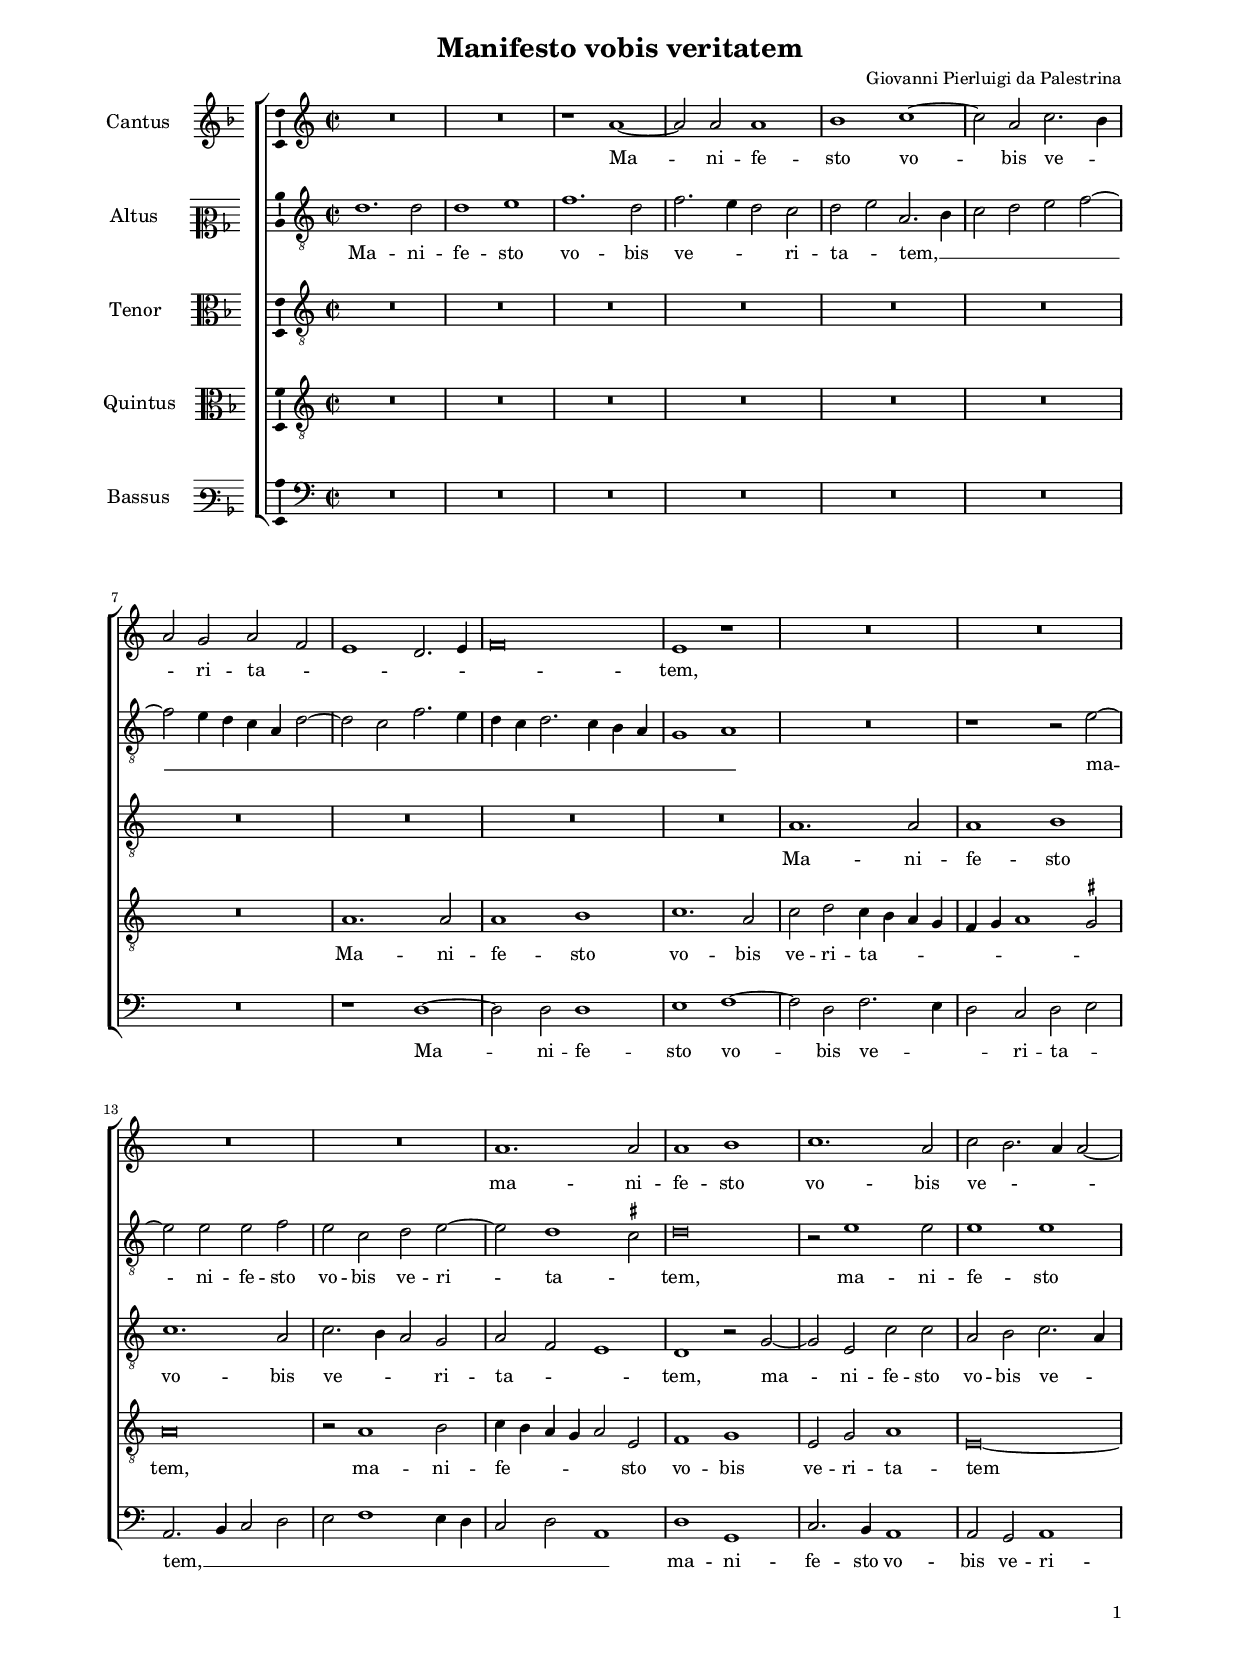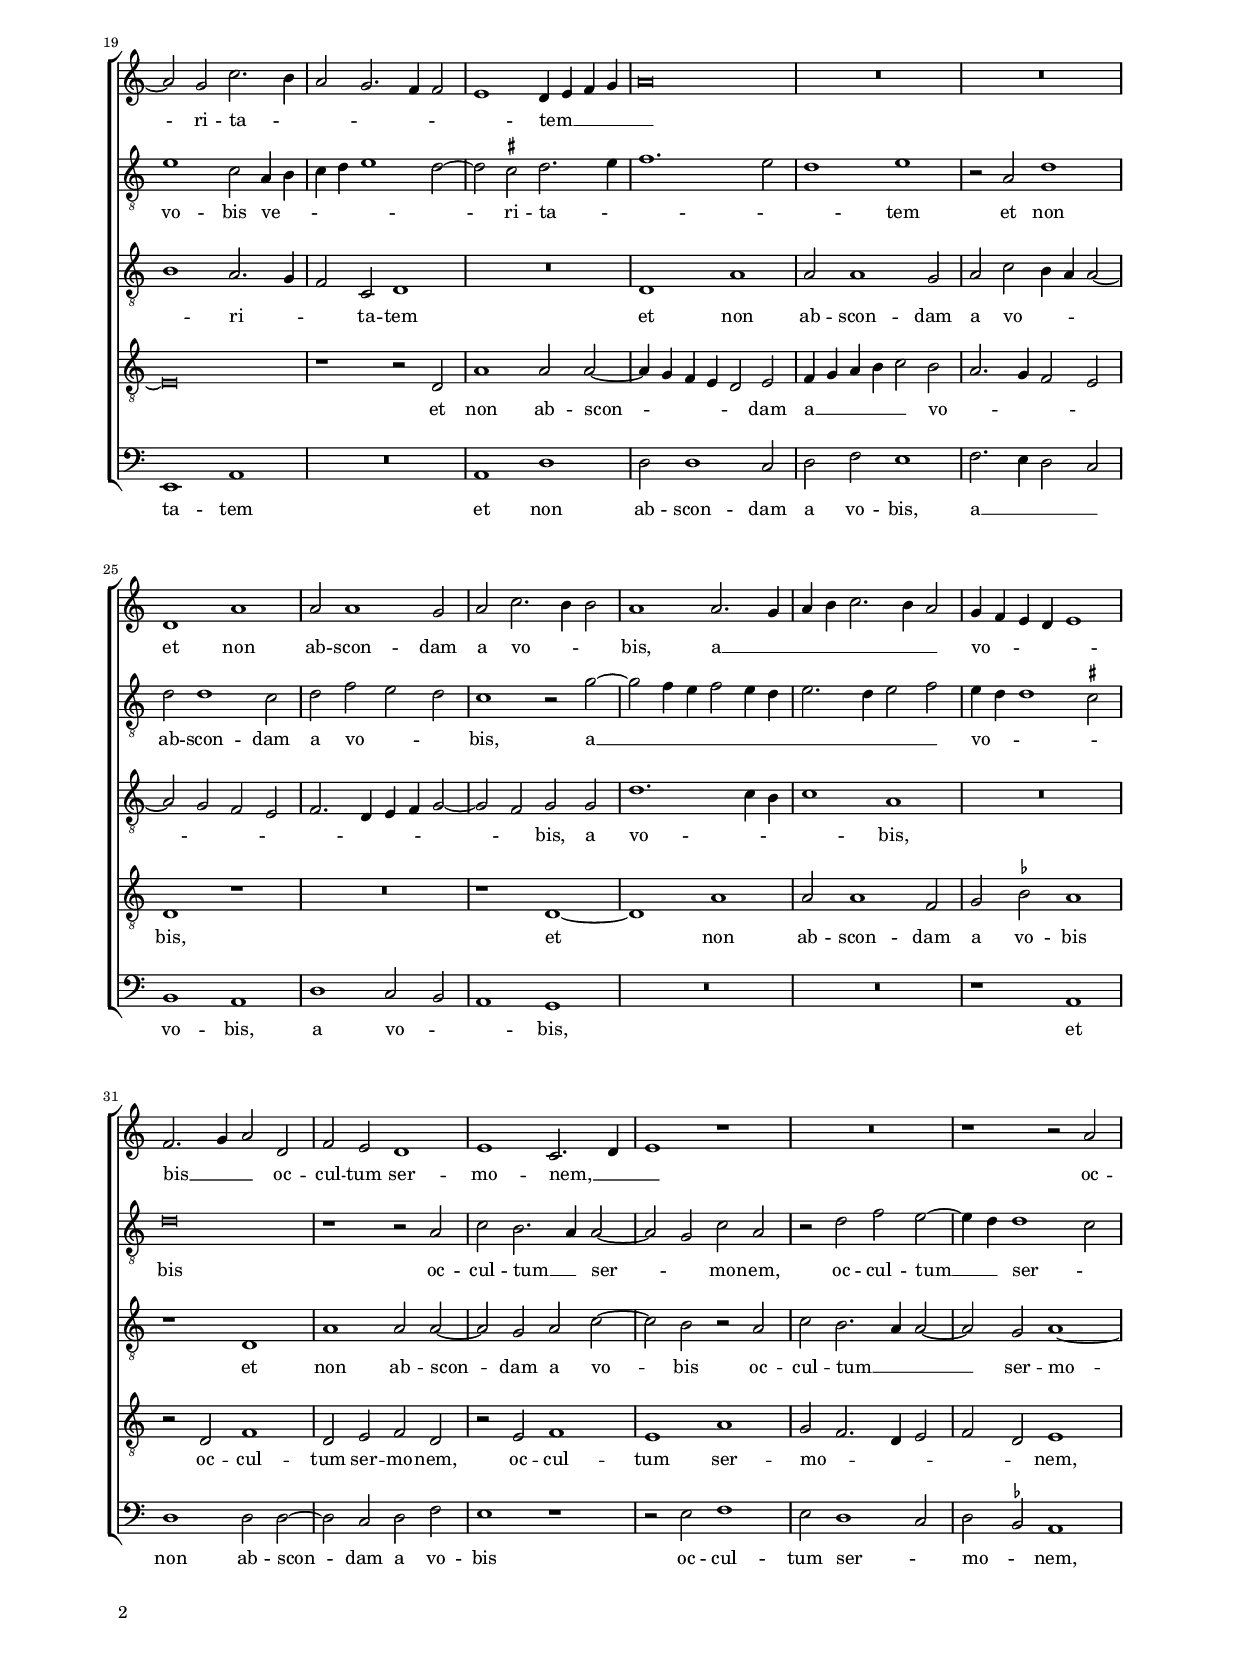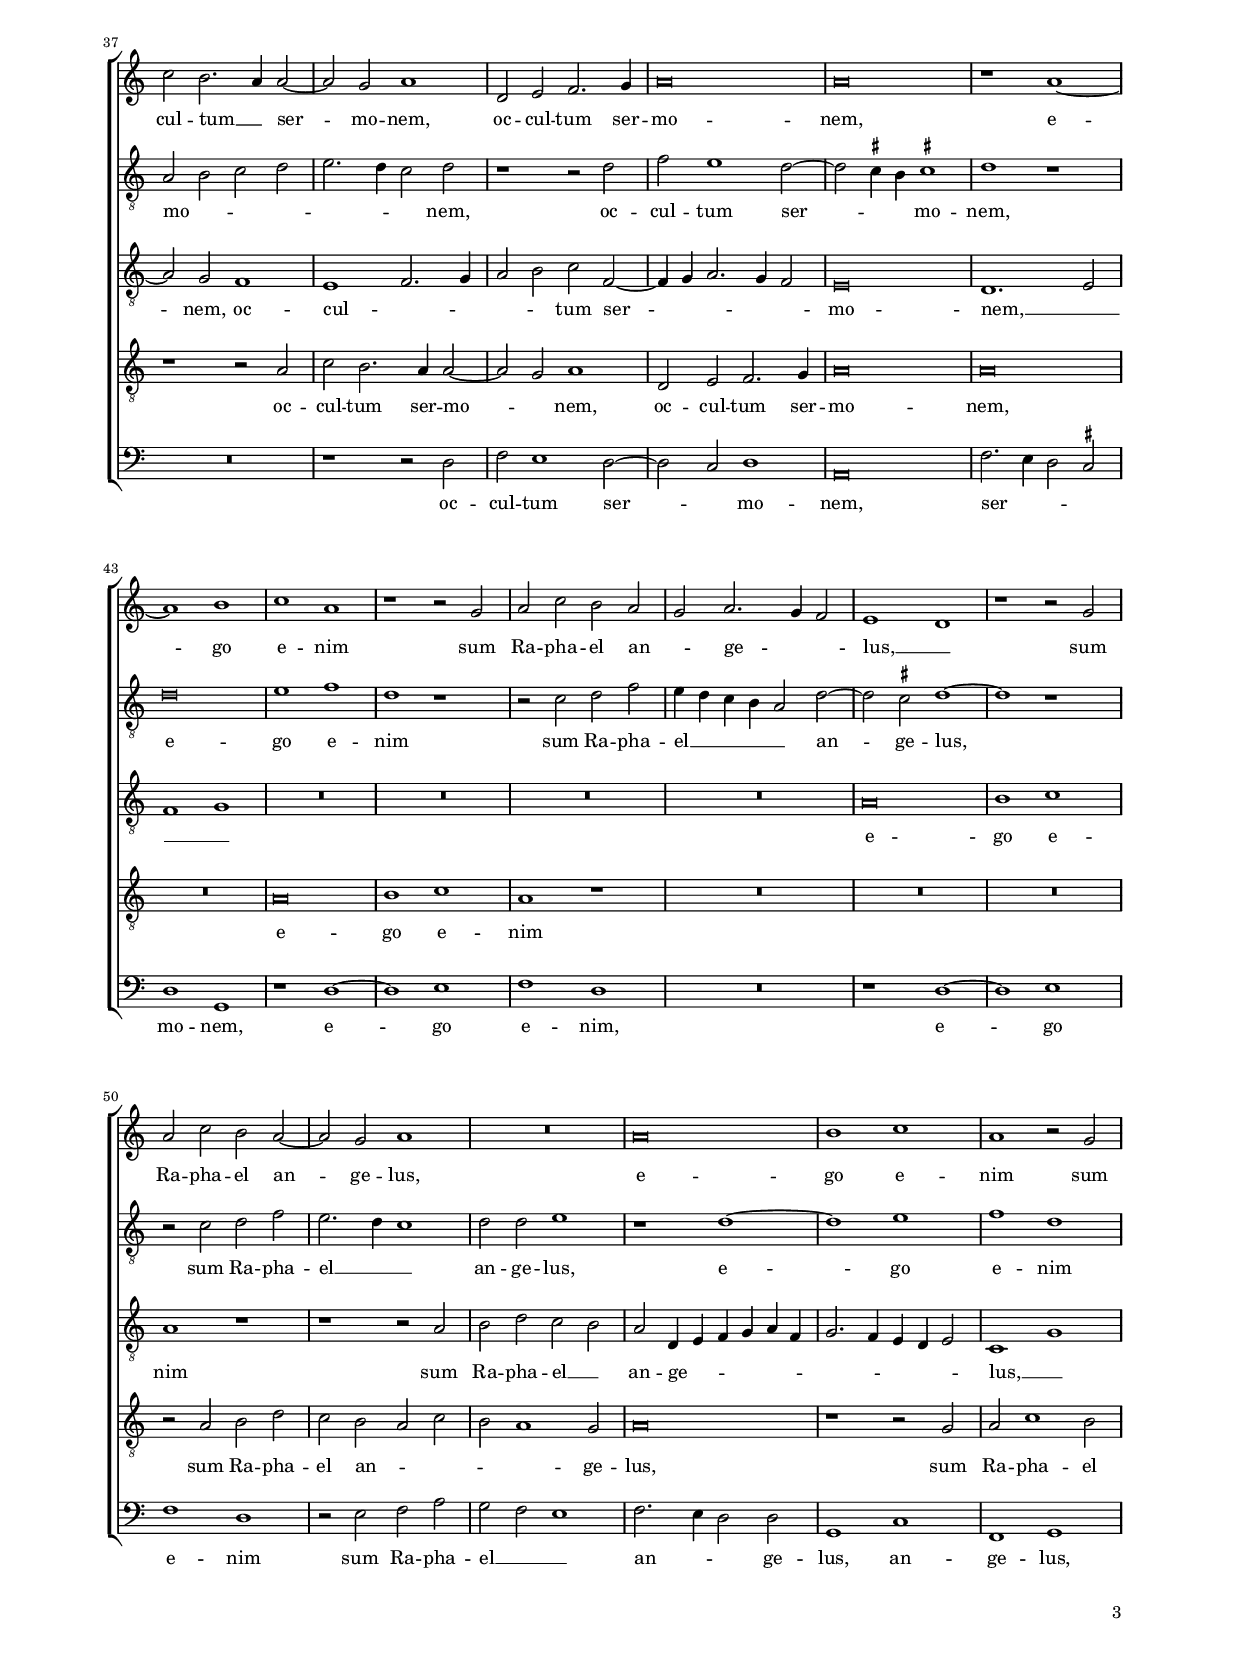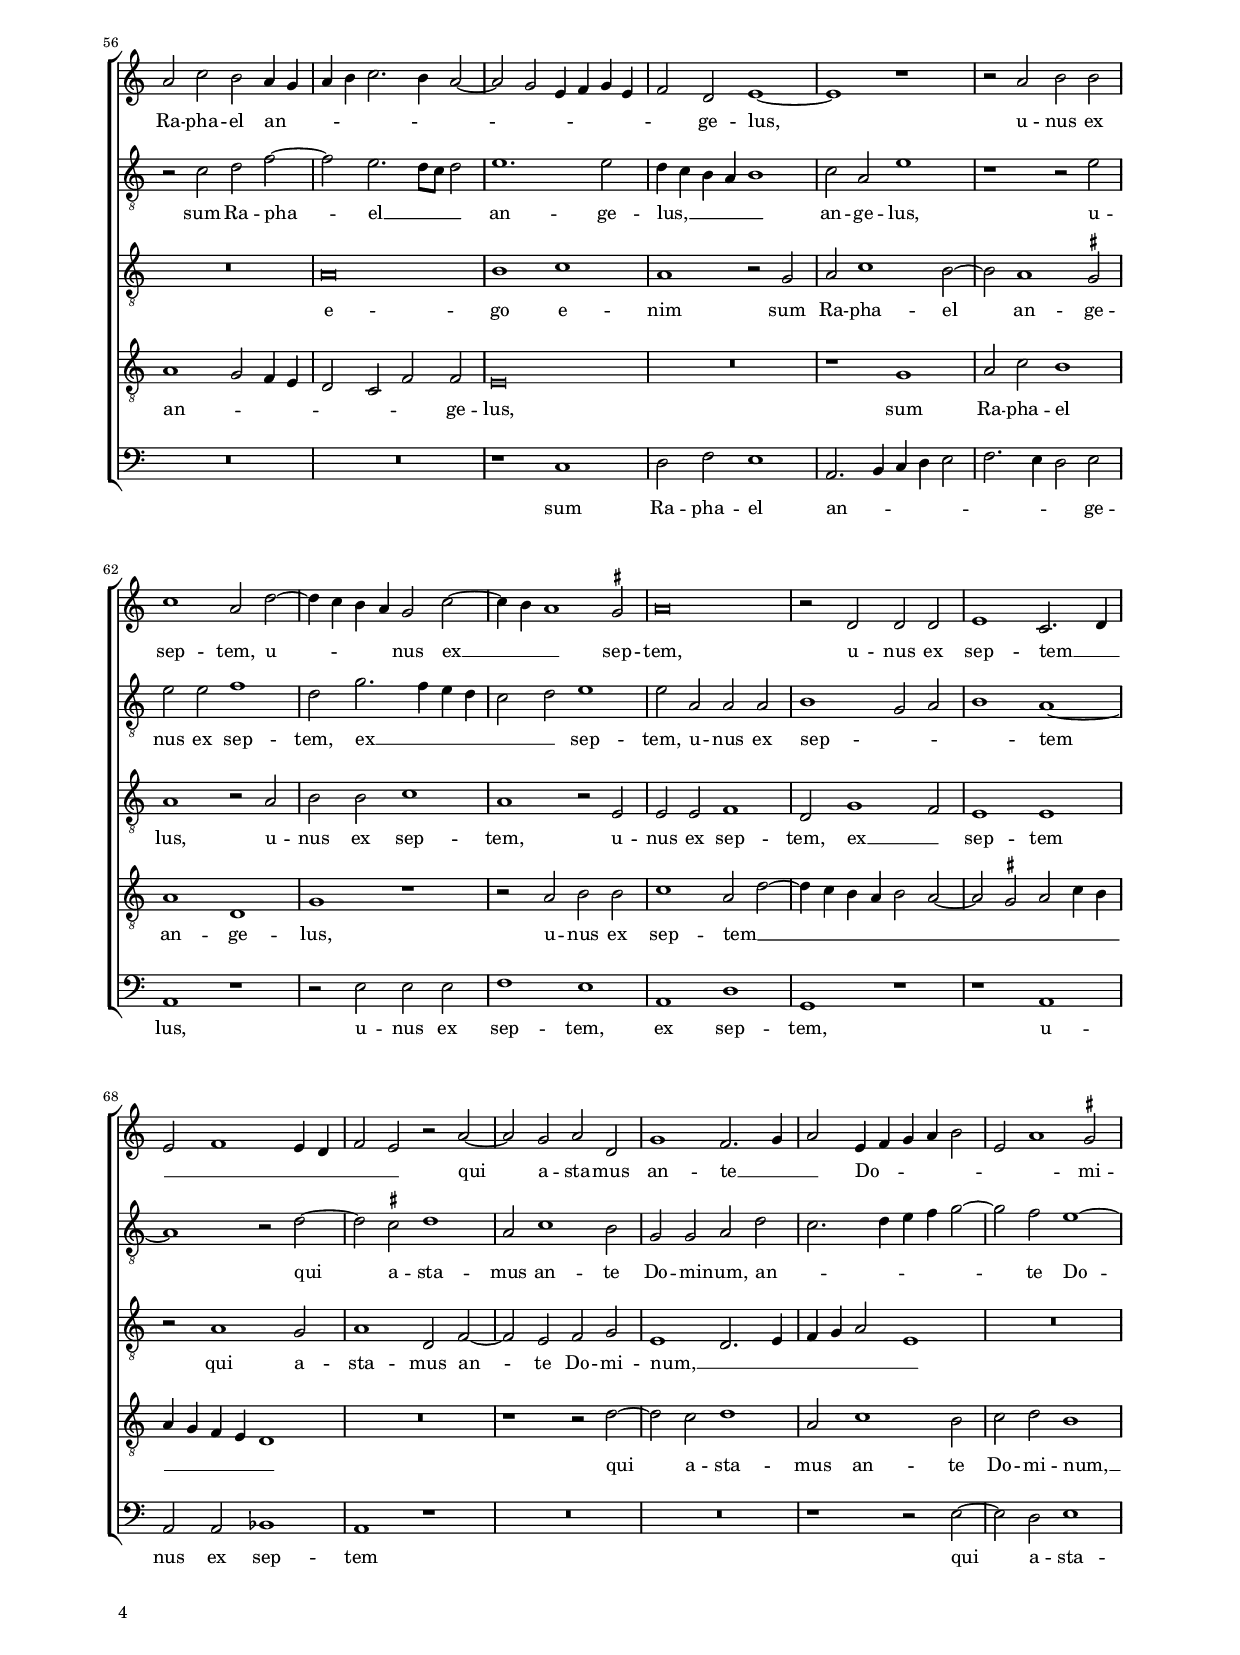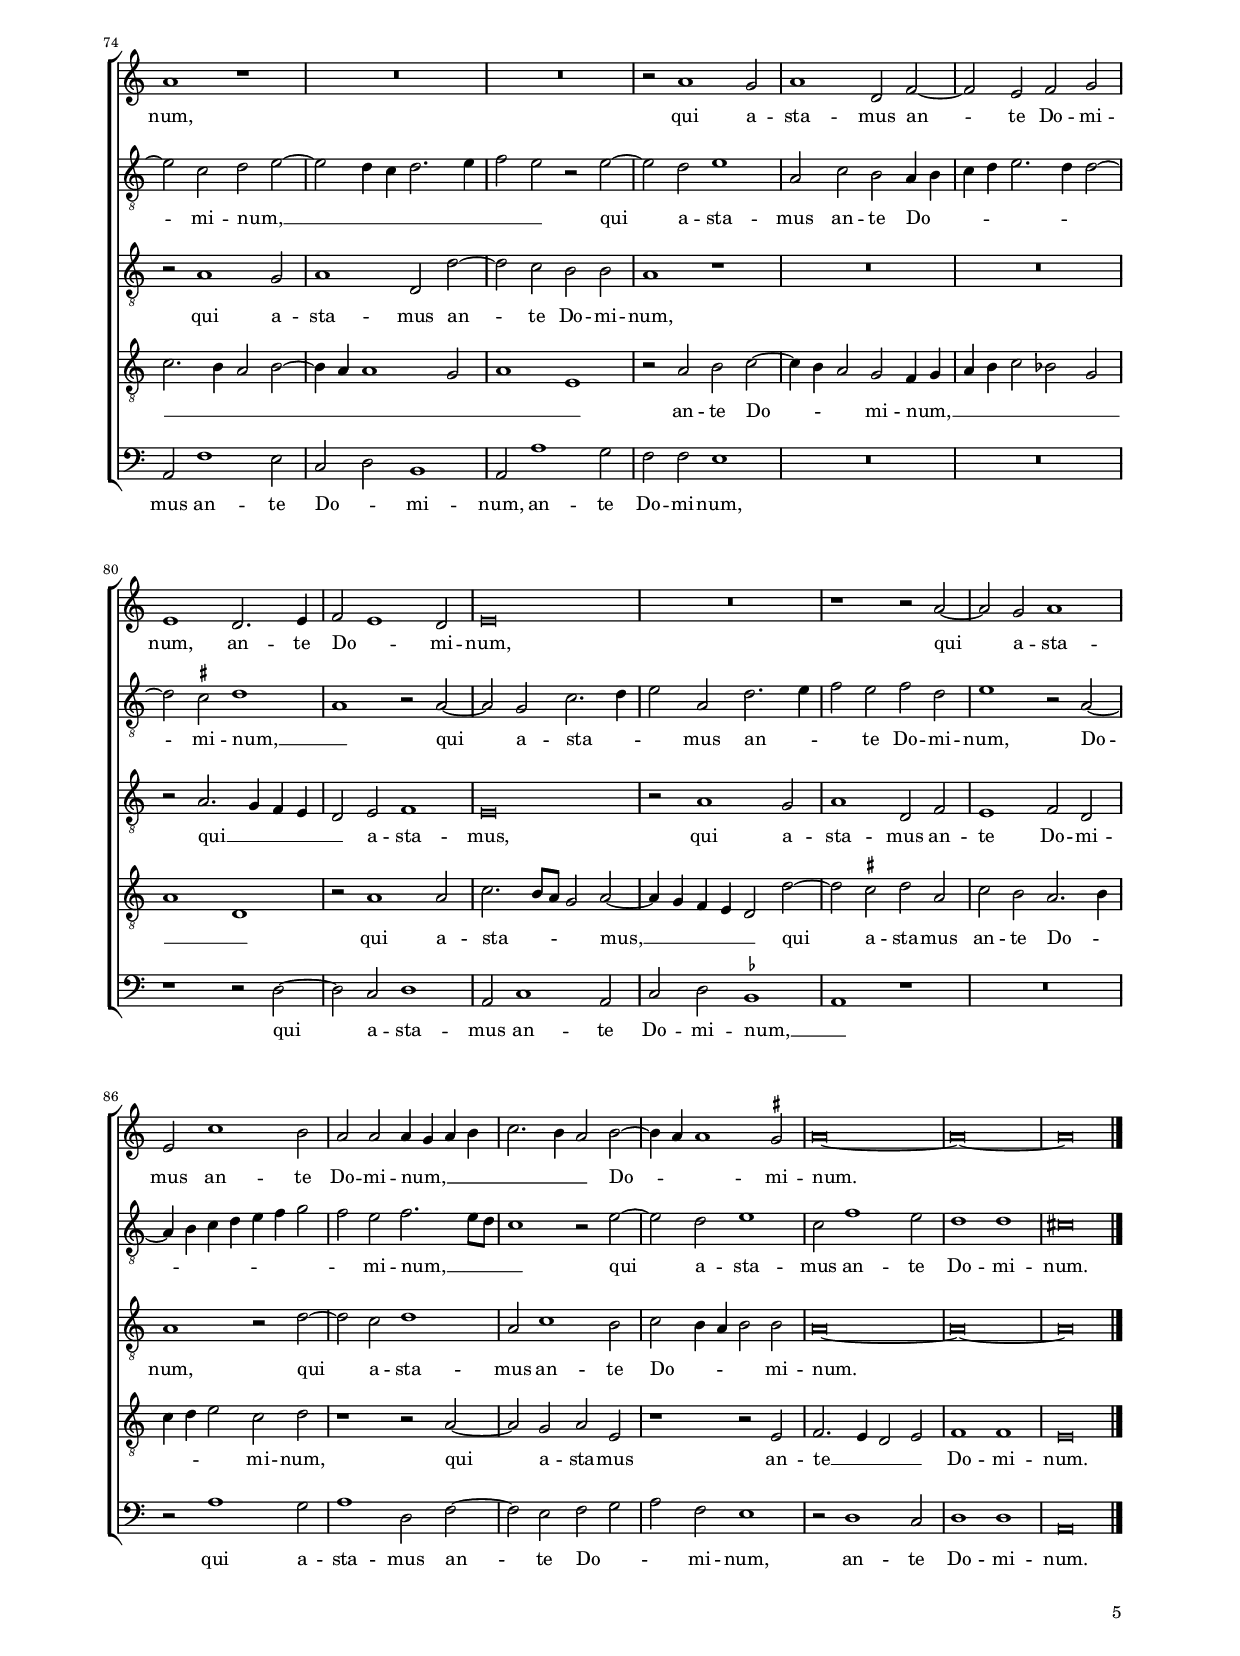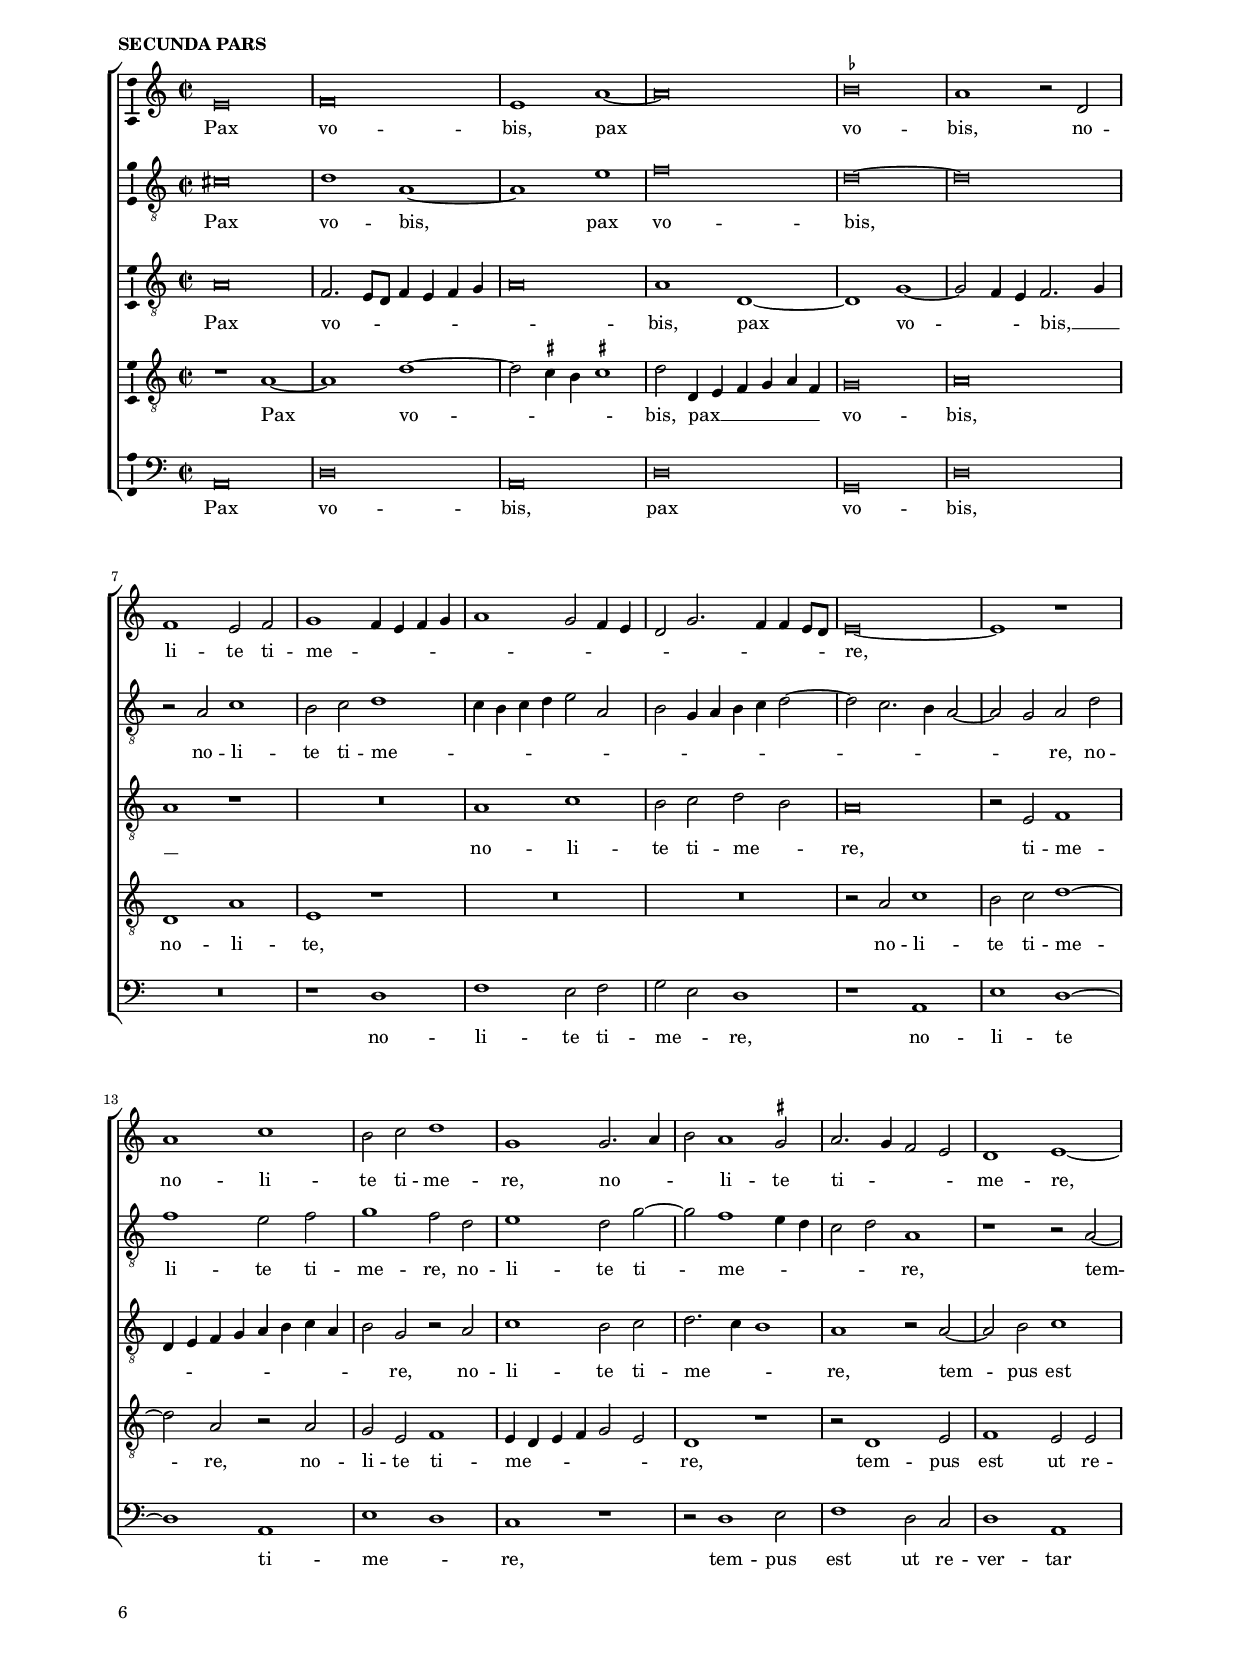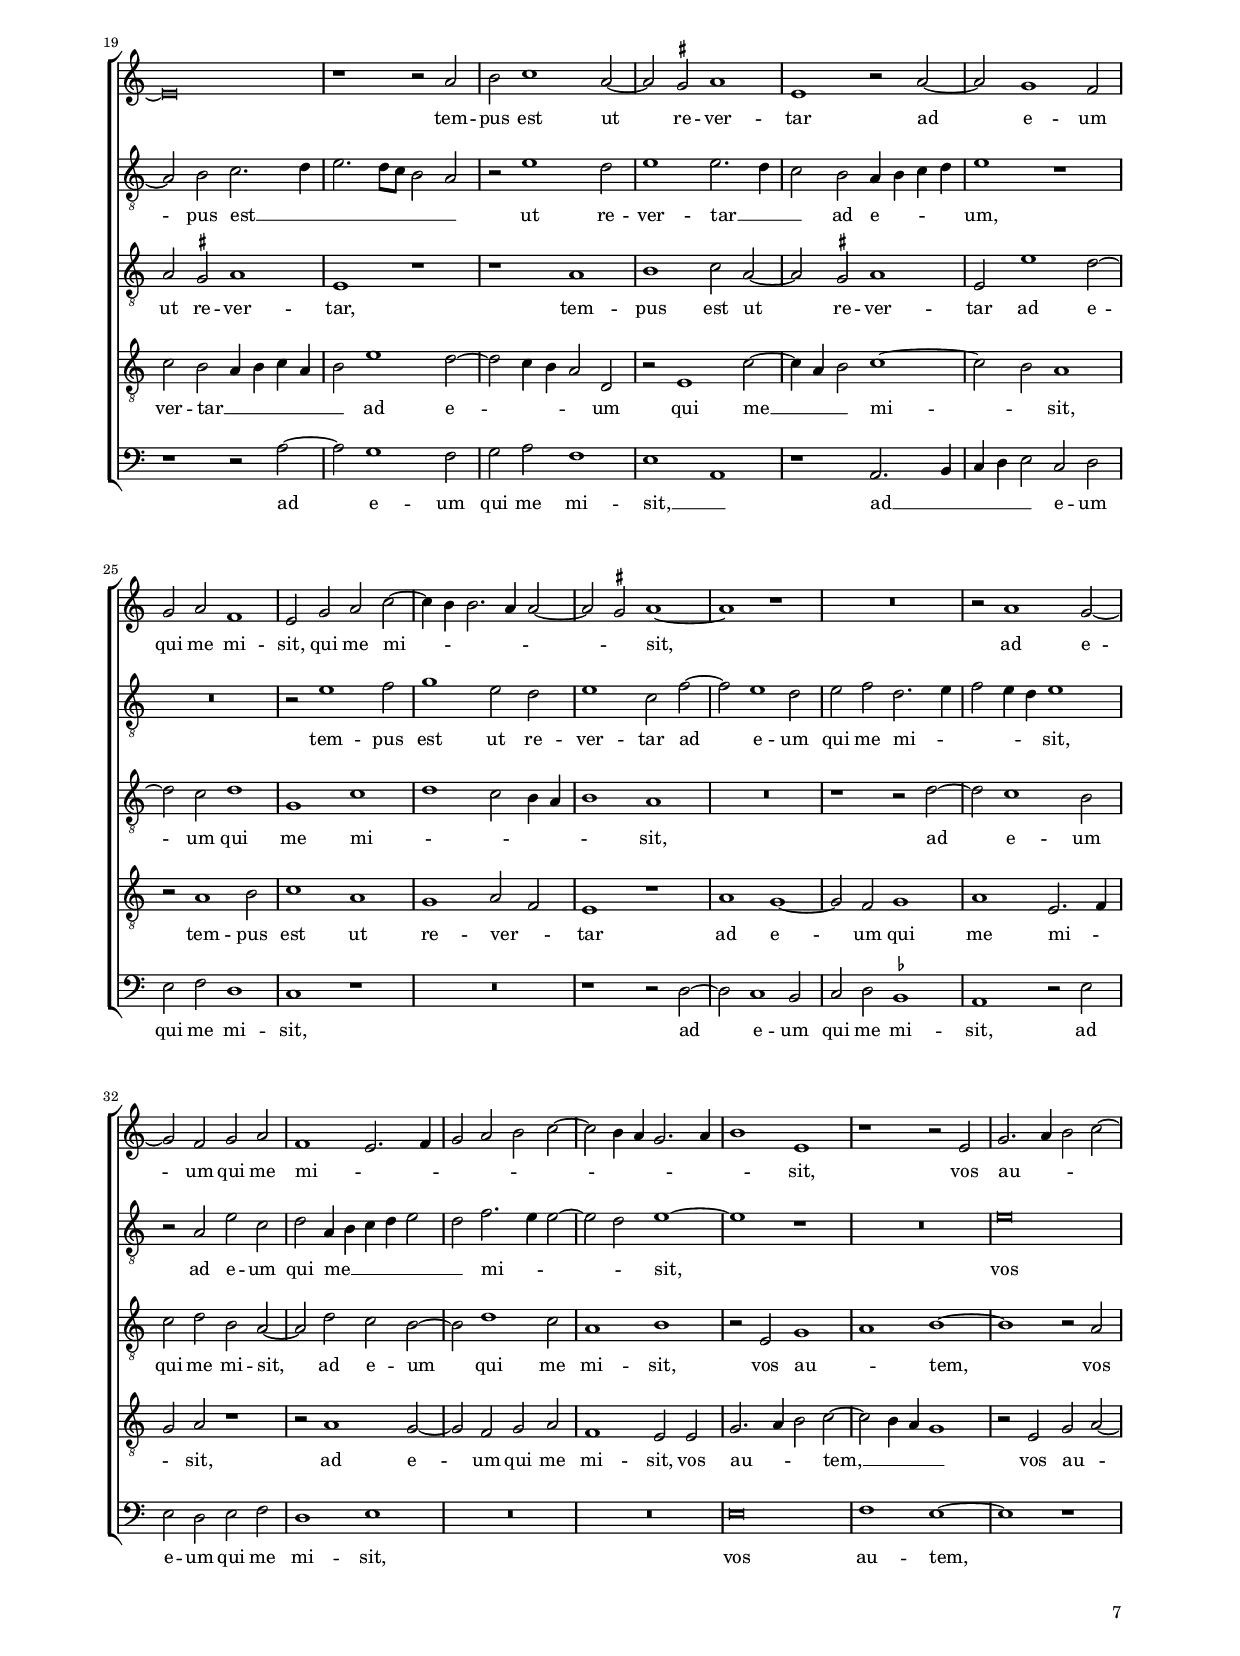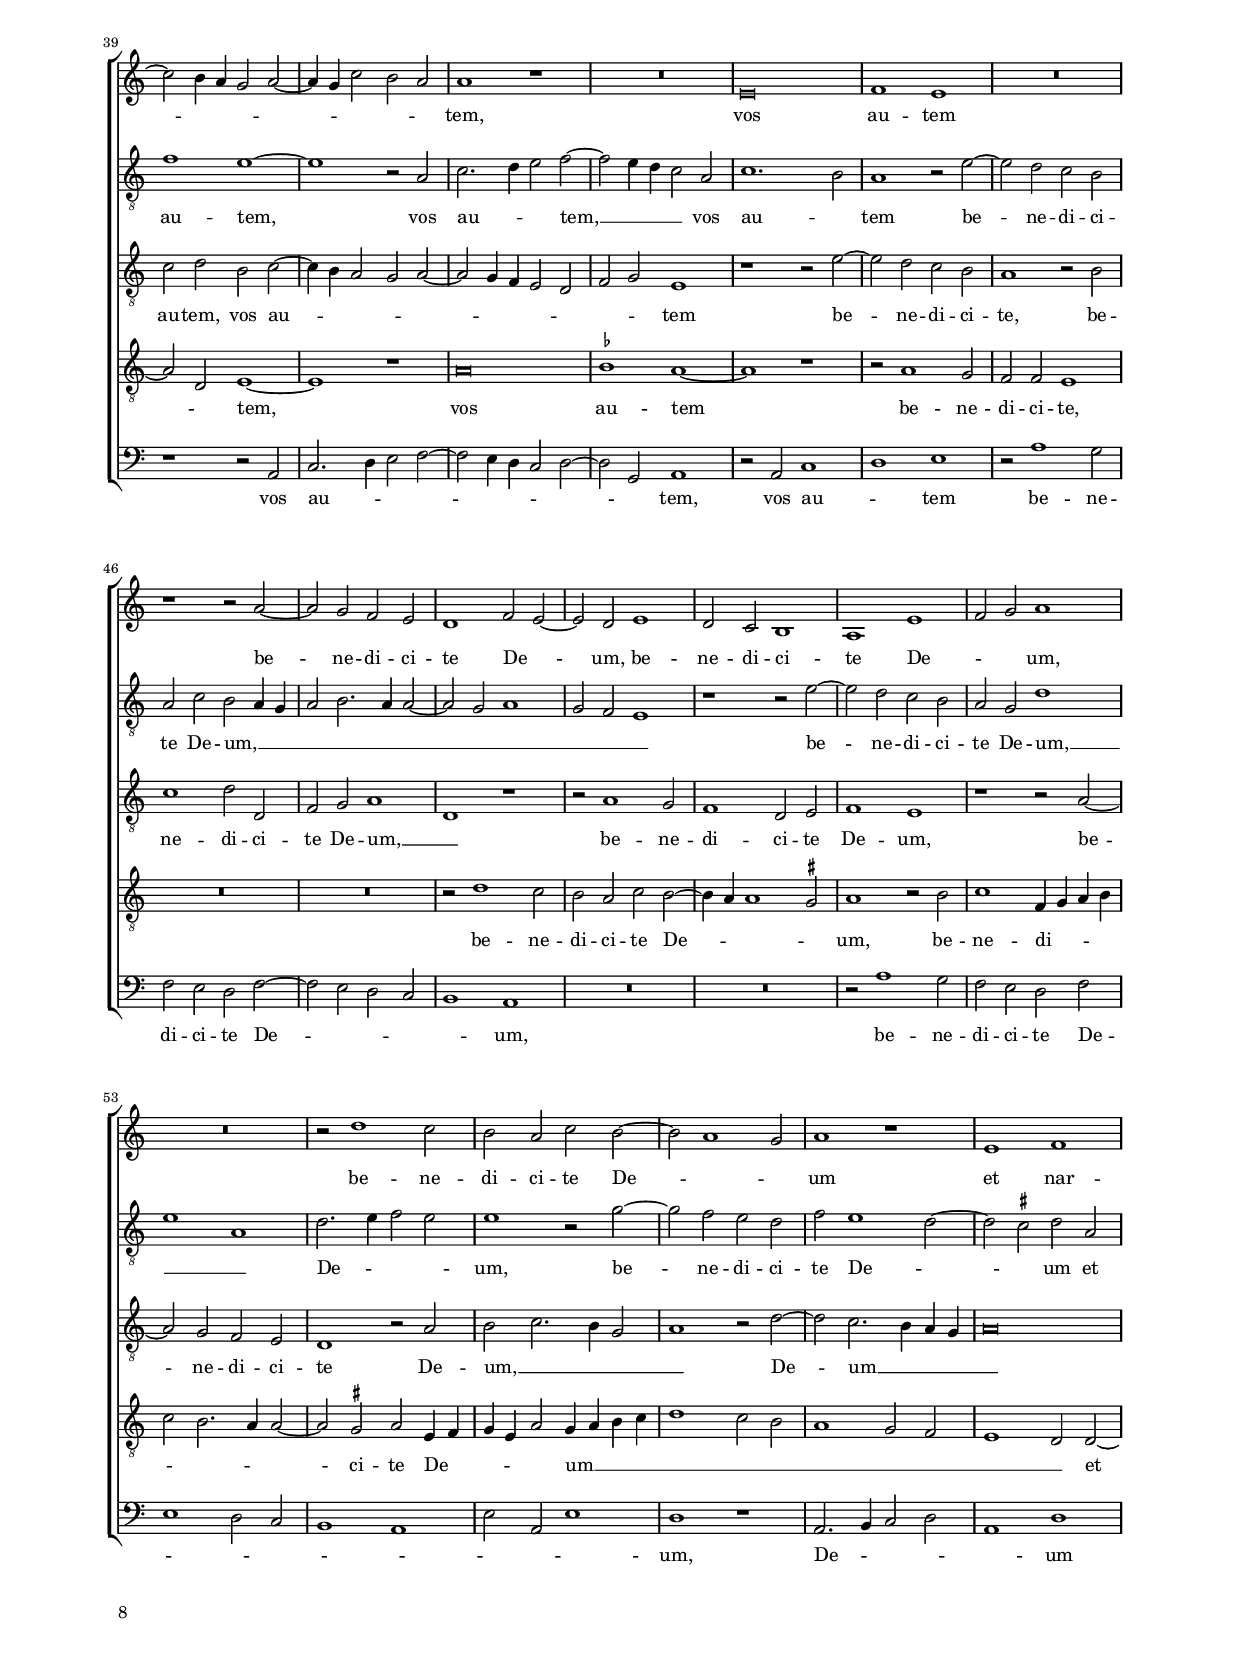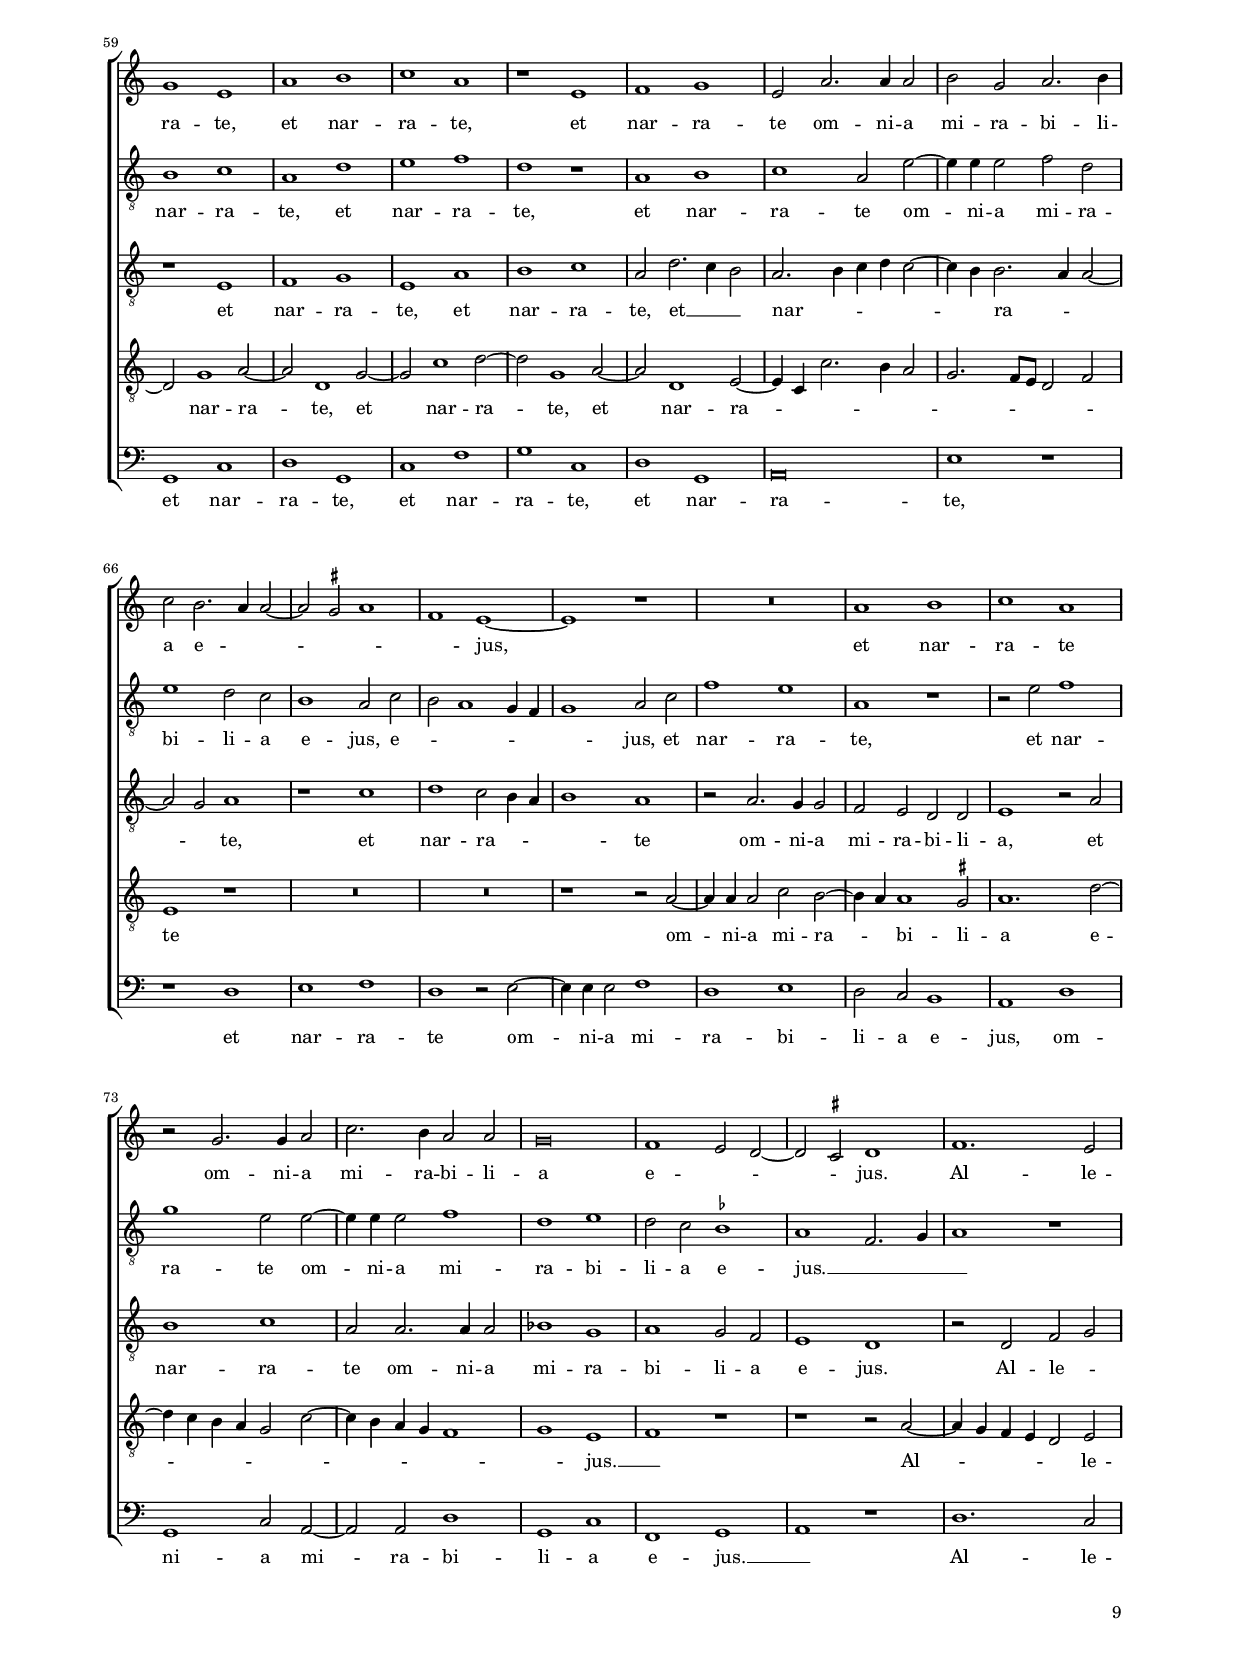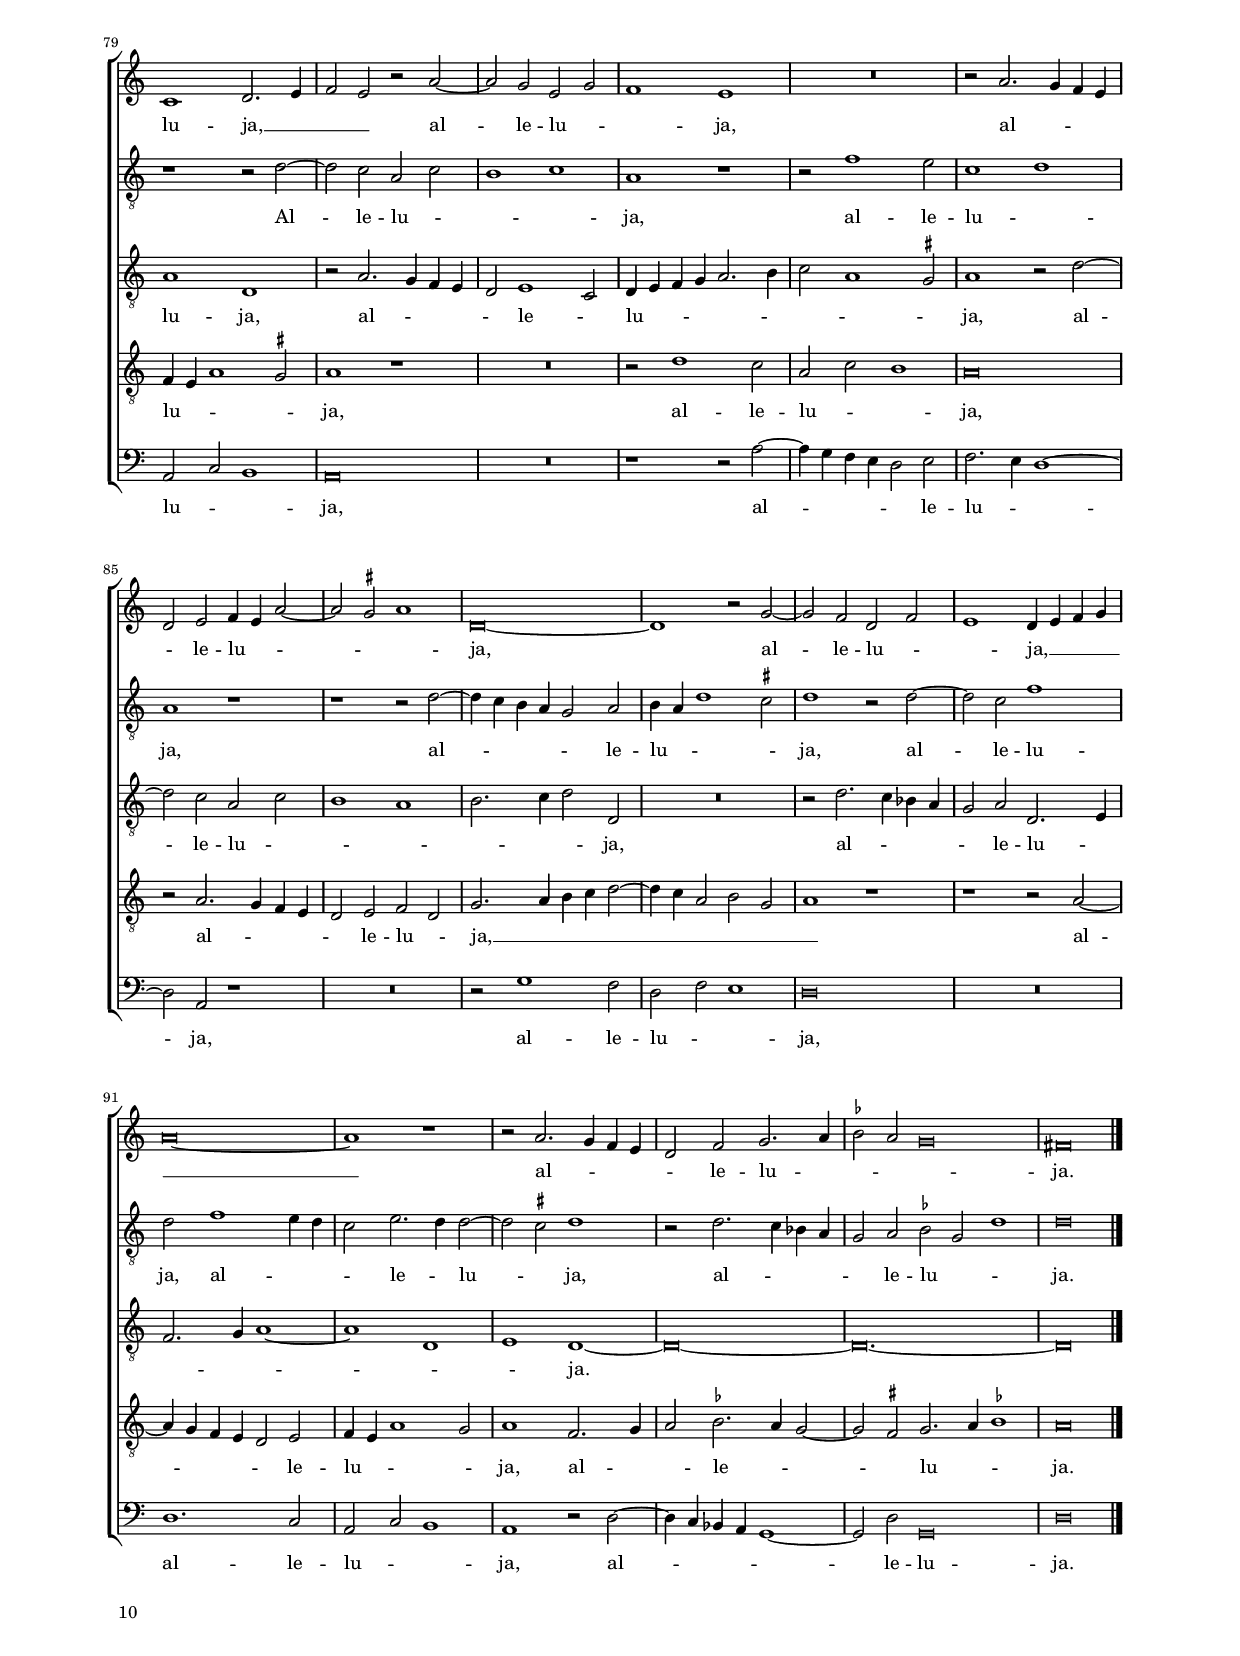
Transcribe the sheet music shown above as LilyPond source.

\header
{
  title="Manifesto vobis veritatem"
  composer="Giovanni Pierluigi da Palestrina"
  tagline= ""
}

\version "2.22.0"
\language deutsch
#(set-global-staff-size 15)
% #(set-default-paper-size "letter")
#(ly:set-option 'point-and-click #f)

	
	ficta = { \once \set suggestAccidentals = ##t }
	
	forget = #(define-music-function (music) (ly:music?) #{
		\accidentalStyle forget
		$music
		\accidentalStyle default
		#})
	
	m = \melisma
	me = \melismaEnd


\paper
	{
	top-margin = 1.8 \cm
	bottom-margin = 1 \cm
	left-margin = 2 \cm
	right-margin = 2 \cm
	ragged-bottom = ##f
	ragged-last-bottom = ##t
	print-page-number = ##f
	score-system-spacing = #'((basic-distance . 17) (minimum-distance . 14) (padding . 7) (strechability . 150))
	system-system-spacing = #'((basic-distance . 17) (minimum-distance . 14) (padding . 7) (strechability . 150))
        oddFooterMarkup=\markup   \fill-line { "" \fromproperty #'page:page-number-string }
        evenFooterMarkup=\markup  \fill-line { \fromproperty #'page:page-number-string "" }
        last-bottom-spacing = #'((basic-distance . 12) (minimum-distance . 7) (padding . 3))
	systems-per-page = 3
        page-count = 10
%	min-systems-per-page = 3
	}

global = {
	\key f \major
	\time 2/2 \set Score.measureLength = #(ly:make-moment 2/1)
        \skip 1*2*92 \bar "|." \pageBreak
        }
	

incipitcantus = \markup { \score {
	{
	\set Staff.instrumentName = \markup { \fontsize #1 "Cantus" }
	\key f \major
	\clef violin
	s4 \bar ""
	}
	\layout  {
	raggedright = ##t
	indent = 1.8 \cm
	line-width = 2.5 \cm
	\context { \Staff \remove Time_signature_engraver }
	\override Staff.Clef.Y-extent = #'(0 . 0)
	}} \hspace #1 }
      
      
incipitaltus = \markup { \score {
	{
	\set Staff.instrumentName = \markup { \fontsize #1 "Altus" }
	\key f \major
	\clef mezzosoprano
	s4 \bar ""
	}
	\layout  {
	raggedright = ##t
	indent = 1.8 \cm
	line-width = 2.5 \cm
	\context { \Staff \remove Time_signature_engraver }
	\override Staff.Clef.Y-extent = #'(0 . 0)
	}} \hspace #1 }


incipittenor = \markup { \score {
	{
	\set Staff.instrumentName = \markup { \fontsize #1 "Tenor" }
	\key f \major
	\clef alto
	s4 \bar ""
	}
	\layout  {
	raggedright = ##t
	indent = 1.8 \cm
	line-width = 2.5 \cm
	\context { \Staff \remove Time_signature_engraver }
	\override Staff.Clef.Y-extent = #'(0 . 0)
	}} \hspace #1 }
      
      
incipitquintus = \markup { \score {
	{
	\set Staff.instrumentName = \markup { \fontsize #1 "Quintus" }
	\key f \major
	\clef alto
	s4 \bar ""
	}
	\layout  {
	raggedright = ##t
	indent = 1.8 \cm
	line-width = 2.5 \cm
	\context { \Staff \remove Time_signature_engraver }
	\override Staff.Clef.Y-extent = #'(0 . 0)
	}} \hspace #1 }
      
      
incipitbassus = \markup { \score {
	{
	\set Staff.instrumentName = \markup { \fontsize #1 "Bassus" }
	\key f \major
	\clef varbaritone
	s4 \bar ""
	}
	\layout  {
	raggedright = ##t
	indent = 1.8 \cm
	line-width = 2.5 \cm
	\context { \Staff \remove Time_signature_engraver }
	\override Staff.Clef.Y-extent = #'(0 . 0)
	}} \hspace #1 }


cantus =  \relative c''
	{
	R\breve
	R\breve
	r1 d~
	d2 d d1
%5
	e1 f~ |
	f2 d f2. e4
	d2 c d b
	a1 g2. a4
	b\breve
%10
	a1 r |
	R\breve
	R\breve
	R\breve
	R\breve
%15
	d1. d2 |
	d1 e
	f1. d2
	f2 e2. d4 d2~
	d2 c f2. e4
%20
	d2 c2. b4 b2 |
	a1 g4 a b c
	d\breve
	R\breve
	R\breve
%25
	g,1 d' |
	d2 d1 c2
	d2 f2. e4 e2
	d1 d2. c4
	d4 e f2. e4 d2
%30
	c4 b a g a1 |
	b2. c4 d2 g,
	b2 a g1
	a1 f2. g4
	a1 r
%35
	R\breve |
	r1 r2 d
	f2 e2. d4 d2~
	d2 c d1
	g,2 a b2. c4
%40
	d\breve |
	d\breve
	r1 d~
	d1 e
	f1 d
%45
	r1 r2 c |
	d2 f e d
	c2 d2. c4 b2
	a1 g
	r1 r2 c
%50
	d2 f e d~ |
	d2 c d1
	R\breve
	d\breve
	e1 f
%55
	d1 r2 c |
	d2 f e d4 c
	d4 e f2. e4 d2~
	d2 c a4 b c a
	b2 g a1~
%60
	a1 r |
	r2 d e e
	f1 d2 g~
	g4 f e d c2 f~
	f4 e d1 \ficta cis2
%65
	d\breve |
	r2 g, g g
	a1 f2. g4 
	a2 b1 a4 g
	b2 a r d~
%70
	d2 c d g, |
	c1 b2. c4
	d2 a4 b c d e2
	a,2 d1 \ficta cis2
	d1 r
%75
	R\breve |
	R\breve
	r2 d1 c2
	d1 g,2 b~
	b2 a b c
%80
	a1 g2. a4 |
	b2 a1 g2
	a\breve
	R\breve
	r1 r2 d~
%85
	d2 c d1 |
	a2 f'1 e2
	d2 d d4 c d e
	f2. e4 d2 e~
	e4 d d1 \ficta cis2
%90
	d\breve~ |
	d\breve~
	d\breve |	
	}


altus =  \relative c'
    {
	g'1. g2
	g1 a
	b1. g2
	b2. a4 g2 f
%5
	g2 a d,2. e4 |
	f2 g a b~
	b2 a4 g f d g2~
	g2 f b2. a4
	g4 f g2. f4 e d
%10
	c1 d |
	R\breve
	r1 r2 a'~
	a2 a a b
	a2 f g a~
%15
	a2 g1 \ficta fis2 |
	g\breve
	r2 a1 a2
	a1 a
	a1 f2 d4 e
%20
	f4 g a1 g2~ |
	g2 \ficta fis g2. a4
	b1. a2
	g1 a
	r2 d, g1
%25
	g2 g1 f2 |
	g2 b a g
	f1 r2 c'~
	c2 b4 a b2 a4 g
	a2. g4 a2 b
%30
	a4 g g1 \ficta fis2 |
	g\breve
	r1 r2 d
	f2 e2. d4 d2~
	d2 c f d
%35
	r2 g b a~ |
	a4 g g1 f2
	d2 e f g
	a2. g4 f2 g
	r1 r2 g
%40
	b2 a1 g2~ |
	g2 \ficta fis4 e \ficta fis!1
	g1 r
	g\breve
	a1 b
%45
	g1 r |
	r2 f g b
	a4 g f e d2 g~
	g2 \ficta fis g1~
	g1 r
%50
	r2 f g b |
	a2. g4 f1
	g2 g a1
	r1 g~
	g1 a
%55
	b1 g |
	r2 f g b~
	b2 a2. g8 f g2
	a1. a2
	g4 f e d e1
%60
	f2 d a'1 |
	r1 r2 a
	a2 a b1
	g2 c2. b4 a g
	f2 g a1
%65
	a2 d, d d |
	e1 c2 d
	e1 d~
	d1 r2 g~
	g2 \ficta fis g1
%70
	d2 f1 e2 |
	c2 c d g
	f2. g4 a b c2~
	c2 b a1~
	a2 f g a~
%75
	a2 g4 f g2. a4 |
	b2 a r a~
	a2 g a1
	d,2 f e d4 e
	f4 g a2. g4 g2~
%80
	g2 \ficta fis g1 |
	d1 r2 d~
	d2 c f2. g4
	a2 d, g2. a4
	b2 a b g
%85
	a1 r2 d,~ |
	d4 e f g a b c2
	b2 a b2. a8 g
	f1 r2 a~
	a2 g a1
%90
	f2 b1 a2 |
	g1 g
	fis\breve |	
	}


tenor =  \relative c'
	{
	R\breve
	R\breve
	R\breve
	R\breve
%5
	R\breve |
	R\breve
	R\breve
	R\breve
	R\breve
%10
	R\breve |
	d1. d2
	d1 e
	f1. d2
	f2. e4 d2 c
%15
	d2 b a1 |
	g1 r2 c~
	c2 a f' f
	d2 e f2. d4
	e1 d2. c4
%20
	b2 f g1 |
	R\breve
	g1 d'
	d2 d1 c2
	d2 f e4 d d2~
%25
	d2 c b a |
	b2. g4 a b c2~
	c2 b c c
	g'1. f4 e
	f1 d
%30
	R\breve |
	r1 g,
	d'1 d2 d~
	d2 c d f~
	f2 e r d
%35
	f2 e2. d4 d2~ |
	d2 c d1~
	d2 c b1
	a1 b2. c4
	d2 e f b,~
%40
	b4 c d2. c4 b2 |
	a\breve
	g1. a2
	b1 c
	R\breve
%45
	R\breve |
	R\breve
	R\breve
	d\breve
	e1 f
%50
	d1 r |
	r1 r2 d
	e2 g f e
	d2 g,4 a b c d b
	c2. b4 a g a2
%55
	f1 c' |
	R\breve
	d\breve
	e1 f
	d1 r2 c
%60
	d2 f1 e2~ |
	e2 d1 \ficta cis2
	d1 r2 d
	e2 e f1
	d1 r2 a
%65
	a2 a b1 |
	g2 c1 b2
	a1 a
	r2 d1 c2
	d1 g,2 b~
%70
	b2 a b c |
	a1 g2. a4
	b4 c d2 a1
	R\breve
	r2 d1 c2
%75
	d1 g,2 g'~ |
	g2 f e e
	d1 r
	R\breve
	R\breve
%80
	r2 d2. c4 b a |
	g2 a b1
	a\breve
	r2 d1 c2
	d1 g,2 b
%85
	a1 b2 g |
	d'1 r2 g~
	g2 f g1
	d2 f1 e2
	f2 e4 d e2 e
%90
	d\breve~ |
	d\breve~~
	d\breve |	
	}


quintus  =  \relative c'
	{
	R\breve
	R\breve
	R\breve
	R\breve
%5
	R\breve |
	R\breve
	R\breve
	d1. d2
	d1 e
%10
	f1. d2 |
	f2 g f4 e d c
	b4 c d1 \ficta cis2
	d\breve
	r2 d1 e2
%15
	f4 e d c d2 a |
	b1 c
	a2 c d1
	a\breve~
	a\breve
%20
	r1 r2 g |
	d'1 d2 d~
	d4 c b a g2 a
	b4 c d e f2 e
	d2. c4 b2 a
%25
	g1 r |
	R\breve
	r1 g~
	g1 d'
	d2 d1 b2
%30
	c2 \ficta es d1 |
	r2 g, b1
	g2 a b g
	r2 a b1
	a1 d
%35
	c2 b2. g4 a2 |
	b2 g a1
	r1 r2 d
	f2 e2. d4 d2~
	d2 c d1
%40
	g,2 a b2. c4 |
	d\breve
	d\breve
	R\breve
	d\breve
%45
        e1 f |	
	d1 r
	R\breve
	R\breve
	R\breve
%50
	r2 d e g |
	f2 e d f
	e2 d1 c2
	d\breve
	r1 r2 c
%55
	d2 f1 e2 |
	d1 c2 b4 a
	g2 f b b
	a\breve
	R\breve
%60
	r1 c |
	d2 f e1
	d1 g,
	c1 r
	r2 d e e
%65
	f1 d2 g~ |
	g4 f e d e2 d~
	d2 \ficta cis d f4 e
	d4 c b a g1
	R\breve
%70
	r1 r2 g'~ |
	g2 f g1
	d2 f1 e2
	f2 g e1
	f2. e4 d2 e~
%75
	e4 d d1 c2 |
	d1 a
	r2 d e f~
	f4 e d2 c b4 c
	d4 e f2 es c
%80
	d1 g, |
	r2 d'1 d2
	f2. e8 d c2 d~
	d4 c b a g2 g'~
	g2 \ficta fis g d
%85
	f2 e d2. e4 |
	f4 g a2 f g
	r1 r2 d~
	d2 c d a
	r1 r2 a
%90
	b2. a4 g2 a |
	b1 b
	a\breve |	
	}


bassus  =  \relative c
	{
	R\breve
	R\breve
	R\breve
	R\breve
%5
	R\breve |
	R\breve
	R\breve
	r1 g'~
	g2 g g1
%10
	a1 b~ |
	b2 g b2. a4
	g2 f g a
	d,2. e4 f2 g
	a2 b1 a4 g
%15
	f2 g d1 |
	g1 c,
	f2. e4 d1
	d2 c d1
	a1 d
%20
	R\breve |
	d1 g
	g2 g1 f2
	g2 b a1
	b2. a4 g2 f
%25
	e1 d |
	g1 f2 e
	d1 c
	R\breve
	R\breve
%30
	r1 d |
	g1 g2 g~
	g2 f g b
	a1 r
	r2 a b1
%35
	a2 g1 f2 |
	g2 \ficta es d1
	R\breve
	r1 r2 g
	b2 a1 g2~
%40
	g2 f g1 |
	d\breve
	b'2. a4 g2 \ficta fis
	g1 c,
	r1 g'~
%45
	g1 a |
	b1 g
	R\breve
	r1 g~
	g1 a
%50
	b1 g |
	r2 a b d
	c2 b a1
	b2. a4 g2 g
	c,1 f
%55
	b,1 c |
	R\breve
	R\breve
	r1 f
	g2 b a1
%60
	d,2. e4 f g a2 |
	b2. a4 g2 a
	d,1 r
	r2 a' a a
	b1 a
%65
	d,1 g |
	c,1 r
	r1 d
	d2 d es1
	d1 r
%70
	R\breve |
	R\breve
	r1 r2 a'~
	a2 g a1
	d,2 b'1 a2
%75
	f2 g e1 |
	d2 d'1 c2
	b2 b a1
	R\breve
	R\breve
%80
	r1 r2 g~ |
	g2 f g1
	d2 f1 d2
	f2 g \ficta es1
	d1 r
%85
	R\breve |
	r2 d'1 c2
	d1 g,2 b~
	b2 a b c
	d2 b a1
%90
	r2 g1 f2 |
	g1 g
	d\breve |	
	}


lyricscantus = \lyricmode {
	Ma -- ni -- fe -- sto vo -- bis ve -- _ _ ri -- ta -- _ _ _ _ _ tem,
        ma -- ni -- fe -- sto vo -- bis ve -- _ _ _ ri -- ta -- _ _ _ _ _ _ tem __ _ _ _ _
        et non ab -- scon -- dam a vo -- _ _ bis,
        a __ _ _ _ _ _ _ vo -- _ _ _ _ bis __ _ _
        oc -- cul -- tum ser -- mo -- nem, __ _ _
        oc -- cul -- tum __ _ ser -- mo -- nem,
        oc -- cul -- tum ser -- mo -- nem,
        e -- go e -- nim sum Ra -- pha -- el an -- _ ge -- _ _ lus, __ _ 
        sum Ra -- pha -- el an -- ge -- lus,
        e -- go e -- nim sum Ra -- pha -- el an -- _ _ _ _ _ _ _ _ _ _ _ _ ge -- lus,
        u -- nus ex sep -- tem,
        u -- _ _ _ nus ex __ _ _ sep -- tem,
        u -- nus ex sep -- tem __ _ _ _ _ _ _ _
        qui a -- sta -- mus an -- te __ _ _ Do -- _ _ _ _ _ _ mi -- num,
        qui a -- sta -- mus an -- te Do -- mi -- num,
        an -- te Do -- _ mi -- num,
        qui a -- sta -- mus an -- te Do -- mi -- num, __ _ _ _ _ _ _ 
        Do -- _ _ mi -- num.
	}


lyricsaltus = \lyricmode {
	Ma -- ni -- fe -- sto vo -- bis ve -- _ _ ri -- ta -- _ tem, __ _ _ _ _ _ _ _ _ _ _ _ _ _ _ _ _ _ _ _ _ _
        ma -- ni -- fe -- sto vo -- bis ve -- ri -- ta -- _ tem,
        ma -- ni -- fe -- sto vo -- bis ve -- _ _ _ _ _ ri -- ta -- _ _ _ _ tem
        et non ab -- scon -- dam a vo -- _ _ bis,
        a __ _ _ _ _ _ _ _ _ _ vo -- _ _ _ bis
        oc -- cul -- tum __ _ ser -- _ mo -- nem,
        oc -- cul -- tum __ _ ser -- _ mo -- _ _ _ _ _ _ nem,
        oc -- cul -- tum ser -- _ _ mo -- nem,
        e -- go e -- nim sum Ra -- pha -- el __ _ _ _ _ an -- ge -- lus,
        sum Ra -- pha -- el __ _ _ an -- ge -- lus,
        e -- go e -- nim sum Ra -- pha -- el __ _ _ _ an -- ge -- lus, __ _ _ _ _
        an -- ge -- lus,
        u -- nus ex sep -- tem,
        ex __ _ _ _ _ _ sep -- tem,
        u -- nus ex sep -- _ _ _ tem
        qui a -- sta -- mus an -- te Do -- mi -- num,
        an -- _ _ _ _ _ te Do -- mi -- num, __ _ _ _ _ _ _ _
        qui a -- sta -- mus an -- te Do -- _ _ _ _ _ _ mi -- num, __ _
        qui a -- sta -- _ _ mus an -- _ _ te Do -- mi -- num,
        Do -- _ _ _ _ _ _ _ mi -- num, __ _ _ _
        qui a -- sta -- mus an -- te Do -- mi -- num.
	}


lyricstenor = \lyricmode {
	Ma -- ni -- fe -- sto vo -- bis ve -- _ _ ri -- ta -- _ _ tem,
        ma -- ni -- fe -- sto vo -- bis ve -- _ _ ri -- _ _ ta -- tem
        et non ab -- scon -- dam a vo -- _ _ _ _ _ _ _ _ _ _ _ _ bis,
        a vo -- _ _ _ bis,
        et non ab -- scon -- dam a vo -- bis
        oc -- cul -- tum __ _ _ ser -- mo -- nem,
        oc -- cul -- _ _ _ _ tum ser -- _ _ _ _ mo -- nem, __ _ _ _
        e -- go e -- nim sum Ra -- pha -- el __ _ an -- ge -- _ _ _ _ _ _ _ _ _ _ lus, __ _ 
        e -- go e -- nim sum Ra -- pha -- el an -- ge -- lus,
        u -- nus ex sep -- tem,
        u -- nus ex sep -- tem,
        ex __ _ sep -- tem
        qui a -- sta -- mus an -- te Do -- mi -- num, __ _ _ _ _ _ _
        qui a -- sta -- mus an -- te Do -- mi -- num,
        qui __ _ _ _ _ a -- sta -- mus,
        qui a -- sta -- mus an -- te Do -- mi -- num,
        qui a -- sta -- mus an -- te Do -- _ _ _ mi -- num.
	}


lyricsquintus = \lyricmode {
	Ma -- ni -- fe -- sto vo -- bis ve -- ri -- ta -- _ _ _ _ _ _ _ tem,
        ma -- ni -- fe -- _ _ _ _ sto vo -- bis ve -- ri -- ta -- tem
        et non ab -- scon -- _ _ _ _ dam a __ _ _ _ _ vo -- _ _ _ _ bis,
        et non ab -- scon -- dam a vo -- bis
        oc -- cul -- tum ser -- mo -- nem,
        oc -- cul -- tum ser -- mo -- _ _ _ _ _ nem,
        oc -- cul -- tum ser -- mo -- _ nem,
        oc -- cul -- tum ser -- mo -- nem,
        e -- go e -- nim sum Ra -- pha -- el an -- _ _ _ _ ge -- lus,
        sum Ra -- pha -- el an -- _ _ _ _ _ _ ge -- lus,
        sum Ra -- pha -- el an -- ge -- lus,
        u -- nus ex sep -- tem __ _ _ _ _ _ _ _ _ _ _ _ _ _ _ _
        qui a -- sta -- mus an -- te Do -- mi -- num, __ _ _ _ _ _ _ _ _ _
        an -- te Do -- _ _ mi -- num, __ _ _ _ _ _ _ _ _
        qui a -- sta -- _ _ _ mus, __ _ _ _ _
        qui a -- sta -- mus an -- te Do -- _ _ _ _ mi -- num,
        qui a -- sta -- mus an -- te __ _ _ _ Do -- mi -- num.
	}


lyricsbassus = \lyricmode {
	Ma -- ni -- fe -- sto vo -- bis ve -- _ _ ri -- ta -- _ tem, __ _ _ _ _ _ _ _ _ _ _
        ma -- ni -- fe -- sto vo -- bis ve -- ri -- ta -- tem
        et non ab -- scon -- dam a vo -- bis,
        a __ _ _ _ vo -- bis,
        a vo -- _ _ bis,
        et non ab -- scon -- dam a vo -- bis
        oc -- cul -- tum ser -- _ mo -- _ nem,
        oc -- cul -- tum ser -- _ mo -- nem,
        ser -- _ _ _ mo -- nem,
        e -- go e -- nim,
        e -- go e -- nim sum Ra -- pha -- el __ _ _ an -- _ _ ge -- lus,
        an -- ge -- lus,
        sum Ra -- pha -- el an -- _ _ _ _ _ _ _ ge -- lus,
        u -- nus ex sep -- tem,
        ex sep -- tem,
        u -- nus ex sep -- tem
        qui a -- sta -- mus an -- te Do -- _ mi -- num,
        an -- te Do -- mi -- num,
        qui a -- sta -- mus an -- te Do -- mi -- num, __ _
        qui a -- sta -- mus an -- te Do -- _ _ mi -- num,
        an -- te Do -- mi -- num.
	}


\score
{  
	\transpose f c {
	\new ChoirStaff \with { \override StaffGrouper.staff-staff-spacing.basic-distance = #12 }
	<<

	\new Staff << \global
	\new Voice="v1" {
		\set Staff.instrumentName=\incipitcantus
		\set Staff.midiInstrument = "reed organ"
		\clef violin
		\cantus }
	\new Lyrics \lyricsto "v1" {\lyricscantus }
	>>


	\new Staff << \global
	\new Voice="v2" {
		\set Staff.instrumentName=\incipitaltus
		\set Staff.midiInstrument = "reed organ"
                \clef "G_8"
		\altus}
	\new Lyrics \lyricsto "v2" {\lyricsaltus }
	>>


	\new Staff << \global
	\new Voice="v3" {
		\set Staff.instrumentName=\incipittenor
		\set Staff.midiInstrument = "reed organ"
		\clef "G_8"
		\tenor }
	\new Lyrics \lyricsto "v3" {\lyricstenor }
	>>


	\new Staff << \global
	\new Voice="v5" {
		\set Staff.instrumentName=\incipitquintus
		\set Staff.midiInstrument = "reed organ"
		\clef "G_8"
		\quintus}
	\new Lyrics \lyricsto "v5" {\lyricsquintus }
	>>


	\new Staff << \global
	\new Voice="v4" {
		\set Staff.instrumentName=\incipitbassus
		\set Staff.midiInstrument = "reed organ"
		\clef bass
		\bassus }
	\new Lyrics \lyricsto "v4" {\lyricsbassus}
	>>

	>>
	} % transpose

	\layout
	{
	indent = 2.5 \cm
	\context { \Staff \override TimeSignature.break-visibility = #end-of-line-invisible }
    \context { \Staff \consists "Ambitus_engraver" }
	\context { \Lyrics \override VerticalAxisGroup.nonstaff-relatedstaff-spacing.padding = #1.4 }
%	\context { \Lyrics \override LyricText.font-size = #1 }
%	\context { \Staff \override InstrumentName.X-offset = #'-25 }
	\context { \Score \override BarNumber.padding = #2 }
	\context { \Voice \override NoteHead.style = #'baroque }
	}


\midi
	{
    	\tempo 2 = 90
	}

}

%%%%%%%%%%%%%%%%%%%%  SECUNDA PARS %%%%%%%%%%%%%%%%%%%%


global = {
	\key f \major
	\time 2/2 \set Score.measureLength = #(ly:make-moment 2/1)
        \skip 1*2*94
        \set Score.measureLength = #(ly:make-moment 3/1)
        \skip 1*3
        \set Score.measureLength = #(ly:make-moment 2/1)
        \skip 1*2
        \bar "|."
	}


cantus =  \relative c''
	{
        a\breve
	b\breve
	a1 d~
	d\breve
%5
	\ficta es\breve |
	d1 r2 g,
	b1 a2 b
	c1 b4 a b c
	d1 c2 b4 a
%10
	g2 c2. b4 b a8 g |
	a\breve~
	a1 r
	d1 f
	e2 f g1
%15
	c,1 c2. d4 |
	e2 d1 \ficta cis2
	d2. c4 b2 a
	g1 a~
	a\breve
%20
	r1 r2 d |
	e2 f1 d2~
	d2 \ficta cis d1
	a1 r2 d~
	d2 c1 b2
%25
	c2 d b1 |
	a2 c d f~
	f4 e e2. d4 d2~
	d2 \ficta cis d1~
	d1 r
%30
	R\breve |
	r2 d1 c2~
	c2 b c d
	b1 a2. b4
	c2 d e f~
%35
	f2 e4 d c2. d4 |
	e1 a,
	r1 r2 a
	c2. d4 e2 f~
	f2 e4 d c2 d~
%40
	d4 c f2 e d |
	d1 r
	R\breve
	a\breve
	b1 a
%45
	R\breve |
	r1 r2 d~
	d2 c b a
	g1 b2 a~
	a2 g a1
%50
	g2 f e1 |
	d1 a'
	b2 c d1
	R\breve
	r2 g1 f2
%55
	e2 d f e~ |
	e2 d1 c2
        d1 r	
	a1 b
	c1 a
%60
	d1 e |
	f1 d
	r1 a
	b1 c
	a2 d2. d4 d2
%65
	e2 c d2. e4 |
	f2 e2. d4 d2~
	d2 \ficta cis d1
	b1 a~
	a1 r
%70
	R\breve |
	d1 e
	f1 d 
        r2 c2. c4 d2 
        f2. e4 d2 d
%75
	c\breve |
	b1 a2 g~
        g2 \ficta fis2 g1
	b1. a2
        f1 g2. a4
%80
	b2 a r2 d~ |
	d2 c a c
	b1 a
	R\breve
        r2 d2. c4 b a
%85
	g2 a b4 a d2~ |
	d2 \ficta cis d1
	g,\breve~
	g1 r2 c~
	c2 b g b
%90
	a1 g4 a b c |
	d\breve~
	d1 r
        r2 d2. c4 b a
        g2 b c2. d4
%95
        \ficta es2 d c\breve
        h\breve |
	}


altus =  \relative c'
    {
	fis\breve
	g1 d~
	d1 a'
	b\breve
%5
	g\breve~ |
	g\breve
	r2 d f1
	e2 f g1
	f4 e f g a2 d,
%10
	e2 c4 d e f g2~ |
	g2 f2. e4 d2~
	d2 c d g
	b1 a2 b
	c1 b2 g
%15
	a1 g2 c~ |
	c2 b1 a4 g
	f2 g d1
	r1 r2 d~
	d2 e f2. g4
%20
	a2. g8 f e2 d |
	r2 a'1 g2
	a1 a2. g4
	f2 e d4 e f g
	a1 r
%25
	R\breve |
	r2 a1 b2
	c1 a2 g
	a1 f2 b~
	b2 a1 g2
%30
	a2 b g2. a4 |
	b2 a4 g a1
	r2 d, a' f
	g2 d4 e f g a2
	g2 b2. a4 a2~
%35
	a2 g a1~ |
	a1 r
	R\breve
	a\breve
	b1 a~
%40
	a1 r2 d, |
	f2. g4 a2 b~
	b2 a4 g f2 d
	f1. e2
	d1 r2 a'~
%45
	a2 g f e |
	d2 f e d4 c
	d2 e2. d4 d2~
	d2 c d1
	c2 b a1
%50
	r1 r2 a'~ |
	a2 g f e
	d2 c g'1
	a1 d,
	g2. a4 b2 a
%55
	a1 r2 c~ |
	c2 b a g
	b2 a1 g2~
	g2 \ficta fis g d
	e1 f
%60
	d1 g |
	a1 b
	g1 r
	d1 e
	f1 d2 a'~
%65
	a4 a a2 b g |
	a1 g2 f
	e1 d2 f
	e2 d1 c4 b
	c1 d2 f
%70
	b1 a |
	d,1 r
	r2 a' b1
	c1 a2 a~
	a4 a a2 b1
%75
	g1 a |
	g2 f \ficta es1
	d1 b2. c4
	d1 r
	r1 r2 g~
%80
	g2 f d f |
	e1 f
	d1 r
	r2 b'1 a2
	f1 g
%85
	d1 r |
	r1 r2 g~
	g4 f e d c2 d
	e4 d g1 \ficta fis2
	g1 r2 g~
%90
	g2 f b1 |
	g2 b1 a4 g
	f2 a2. g4 g2~
	g2 \ficta fis g1
	r2 g2. f4 es d
%95
	c2 d \ficta es c g'1 |
	g\breve |	
	}


tenor =  \relative c'
	{
	d\breve
	b2. a8 g b4 a b c
	d\breve
	d1 g,~
%5
	g1 c~ |
	c2 b4 a b2. c4
	d1 r
	R\breve
	d1 f
%10
	e2 f g e |
	d\breve
	r2 a b1
	g4 a b c d e f d
	e2 c r d
%15
	f1 e2 f |
	g2. f4 e1
	d1 r2 d~
	d2 e f1
	d2 \ficta cis d1
%20
	a1 r |
	r1 d
	e1 f2 d~
	d2 \ficta cis d1
	a2 a'1 g2~
%25
	g2 f g1 |
	c,1 f
	g1 f2 e4 d
	e1 d
	R\breve
%30
	r1 r2 g~ |
	g2 f1 e2
	f2 g e d~
	d2 g f e~
	e2 g1 f2
%35
	d1 e |
	r2 a, c1
	d1 e~
	e1 r2 d
	f2 g e f~
%40
	f4 e d2 c d~ |
	d2 c4 b a2 g
	b2 c a1
	r1 r2 a'~
	a2 g f e
%45
	d1 r2 e |
	f1 g2 g,
	b2 c d1
	g,1 r
	r2 d'1 c2
%50
	b1 g2 a |
	b1 a
	r1 r2 d~
	d2 c b a
	g1 r2 d'
%55
	e2 f2. e4 c2 |
	d1 r2 g~
	g2 f2. e4 d c
	d\breve
	r1 a
%60
	b1 c |
	a1 d
	e1 f
	d2 g2. f4 e2
	d2. e4 f g f2~
%65
	f4 e e2. d4 d2~ |
	d2 c d1
	r1 f
	g1 f2 e4 d
	e1 d
%70
	r2 d2. c4 c2 |
	b2 a g g
	a1 r2 d
	e1 f
	d2 d2. d4 d2
%75
	es1 c |
	d1 c2 b
	a1 g
	r2 g b c
	d1 g, 
%80
	r2 d'2. c4 b a |
	g2 a1 f2
	g4 a b c d2. e4
	f2 d1 \ficta cis2
	d1 r2 g~
%85
	g2 f d f |
	e1 d
	e2. f4 g2 g,
	R\breve
	r2 g'2. f4 es d
%90
	c2 d g,2. a4 |
	b2. c4 d1~
	d1 g,
	a1 g~
	g\breve~
%95
	g\breve.~
	g\breve |
	}


quintus  =  \relative c'
	{
	r1 d~
	d1 g~
	g2 \ficta fis4 e \ficta fis!1
	g2 g,4 a b c d b
%5
	c\breve |
	d\breve
	g,1 d'
	a1 r
	R\breve
%10
	R\breve |
	r2 d f1
	e2 f g1~
	g2 d r d
	c2 a b1
%15
	a4 g a b c2 a |
	g1 r
	r2 g1 a2
	b1 a2 a
	f'2 e d4 e f d
%20
	e2 a1 g2~ |
	g2 f4 e d2 g,
	r2 a1 f'2~
	f4 d e2 f1~
	f2 e d1
%25
	r2 d1 e2 |
	f1 d
	c1 d2 b
	a1 r
	d1 c~
%30
	c2 b c1 |
	d1 a2. b4
	c2 d r1
	r2 d1 c2~
	c2 b c d
%35
	b1 a2 a |
	c2. d4 e2 f~
	f2 e4 d c1
	r2 a c d~
	d2 g, a1~
%40
	a1 r |
	d\breve
	\ficta es1 d~
	d1 r
	r2 d1 c2
%45
	b2 b a1 |
	R\breve
	R\breve
	r2 g'1 f2
	e2 d f e~
%50
	e4 d d1 \ficta cis2 |
	d1 r2 e
	f1 b,4 c d e
	f2 e2. d4 d2~
	d2 \ficta cis d a4 b
%55
	c4 a d2 c4 d e f |
	g1 f2 e
	d1 c2 b
	a1 g2 g~
	g2 c1 d2~
%60
	d2 g,1 c2~ |
	c2 f1 g2~
	g2 c,1 d2~
	d2 g,1 a2~
	a4 f f'2. e4 d2
%65
	c2. b8 a g2 b |
	a1 r
	R\breve
	R\breve
	r1 r2 d~
%70
	d4 d d2 f e~ |
	e4 d d1 \ficta cis2
	d1. g2~
	g4 f e d c2 f~
	f4 e d c b1
%75
	c1 a |
	b1 r
	r1 r2 d~
	d4 c b a g2 a
	b4 a d1 \ficta cis2
%80
	d1 r |
	R\breve
	r2 g1 f2
	d2 f e1
	d\breve
%85
	r2 d2. c4 b a |
	g2 a b g
	c2. d4 e f g2~
	g4 f d2 e c
	d1 r
%90
	r1 r2 d~ |
	d4 c b a g2 a
	b4 a d1 c2
	d1 b2. c4
	d2 \ficta es2. d4 c2~
%95
	c2 \ficta h c2. d4 \ficta es1 |
	d\breve |
	}


bassus  =  \relative c
	{
	d\breve
	g\breve
	d\breve
	g\breve
%5
	c,\breve |
	g'\breve
	R\breve
	r1 g
	b1 a2 b
%10
	c2 a g1 |
	r1 d
	a'1 g~
	g1 d
	a'1 g
%15
	f1 r |
	r2 g1 a2
	b1 g2 f
	g1 d
	r1 r2 d'~
%20
	d2 c1 b2 |
	c2 d b1
	a1 d,
	r1 d2. e4
	f4 g a2 f g
%25
	a2 b g1 |
	f1 r
	R\breve
	r1 r2 g~
	g2 f1 e2
%30
	f2 g \ficta es1 |
	d1 r2 a'
	a2 g a b
	g1 a
	R\breve
%35
	R\breve |
	a\breve
	b1 a~
	a1 r
	r1 r2 d,
%40
	f2. g4 a2 b~ |
	b2 a4 g f2 g~
	g2 c, d1
	r2 d f1
	g1 a
%45
	r2 d1 c2 |
	b2 a g b~
	b2 a g f
	e1 d
	R\breve
%50
	R\breve |
	r2 d'1 c2
	b2 a g b
	a1 g2 f
	e1 d
%55
	a'2 d, a'1 |
	g1 r
	d2. e4 f2 g
	d1 g
	c,1 f
%60
	g1 c, |
	f1 b
	c1 f,
	g1 c,
	d\breve
%65
	a'1 r |
	r1 g
	a1 b
	g1 r2 a~
	a4 a a2 b1
%70
	g1 a |
	g2 f e1
	d1 g
	c,1 f2 d~
	d2 d g1
%75
	c,1 f |
	b,1 c
	d1 r
	g1. f2
	d2 f e1
%80
	d\breve |
	R\breve
	r1 r2 d'~
	d4 c b a g2 a
	b2. a4 g1~
%85
	g2 d r1 |
	R\breve
	r2 c'1 b2
	g2 b a1
	g\breve
%90
	R\breve |
	g1. f2
	d2 f e1
	d1 r2 g~
	g4 f es d c1~
%95
	c2 g' c,\breve |
	g'\breve |
	}


lyricscantus = \lyricmode {
	Pax vo -- bis,
        pax vo -- bis,
        no -- li -- te ti -- me -- _ _ _ _ _ _ _ _ _ _ _ _ _ _ re,
        no -- li -- te ti -- me -- re,
        no -- _ _ li -- te ti -- _ _ _ me -- re,
        tem -- pus est ut re -- ver -- tar ad e -- um qui me mi -- sit,
        qui me mi -- _ _ _ _ _ sit,
        ad e -- um qui me mi -- _ _ _ _ _ _ _ _ _ _ _ sit, 
        vos au -- _ _ _ _ _ _ _ _ _ _ _ tem,
        vos au -- tem
        be -- ne -- di -- ci -- te De -- _ um,
        be -- ne -- di -- ci -- te De -- _ _ um,
        be -- ne -- di -- ci -- te De -- _ _ um
        et nar -- ra -- te,
        et nar -- ra -- te,
        et nar -- ra -- te
        om -- ni -- a mi -- ra -- bi -- li -- a e -- _ _ _ _ _ jus,
        et nar -- ra -- te
        om -- ni -- a mi -- ra -- bi -- li -- a e -- _ _ _ jus.
        Al -- le -- lu -- ja, __ _ _ _
        al -- le -- lu -- _ _ ja,
        al -- _ _ _ _ le -- lu -- _ _ _ _ ja,
        al -- le -- lu -- _ _ ja, __ _ _ _ _
        al -- _ _ _ _ le -- lu -- _ _ _ _ ja.
        }


lyricsaltus = \lyricmode {
	Pax vo -- bis,
        pax vo -- bis,
        no -- li -- te ti -- me -- _ _ _ _ _ _ _ _ _ _ _ _ _ _ _ _ re,
        no -- li -- te ti -- me -- re,
        no -- li -- te ti -- me -- _ _ _ _ re,
        tem -- pus est __ _ _ _ _ _ _ ut re -- ver -- tar __ _ _ ad e -- _ _ _ um,
        tem -- pus est ut re -- ver -- tar ad e -- um qui me mi -- _ _ _ _ sit,
        ad e -- um qui me __ _ _ _ _ _ mi -- _ _ _ sit,
        vos au -- tem,
        vos au -- _ _ tem, __ _ _ _
        vos au -- _ tem
        be -- ne -- di -- ci -- te De -- um, __ _ _ _ _ _ _ _ _ _ _ _
        be -- ne -- di -- ci -- te De -- um, __ _ _
        De -- _ _ _ um,
        be -- ne -- di -- ci -- te De -- _ _ um
        et nar -- ra -- te,
        et nar -- ra -- te,
        et nar -- ra -- te
        om -- ni -- a mi -- ra -- bi -- li -- a e -- jus,
        e -- _ _ _ _ _ jus,
        et nar -- ra -- te,
        et nar -- ra -- te
        om -- ni -- a mi -- ra -- bi -- li -- a e -- jus. __ _ _ _
        Al -- le -- lu -- _ _ _ ja,
        al -- le -- lu -- _ ja,
        al -- _ _ _ _ le -- lu -- _ _ _ ja,
        al -- le -- lu -- ja,
        al -- _ _ _ le -- _ lu -- _ ja,
        al -- _ _ _ _ le -- lu -- _ _ ja.
	}


lyricstenor = \lyricmode {
	Pax vo -- _ _ _ _ _ _ _ bis,
        pax vo -- _ _ bis, __ _ _
        no -- li -- te ti -- me -- _ re,
        ti -- me -- _ _ _ _ _ _ _ _ _ re,
        no -- li -- te ti -- me -- _ _ re,
        tem -- pus est ut re -- ver -- tar,
        tem -- pus est ut re -- ver -- tar ad e -- um qui me mi -- _ _ _ _ _ sit,
        ad e -- um qui me mi -- sit,
        ad e -- um qui me mi -- sit,
        vos au -- _ tem,
        vos au -- tem,
        vos au -- _ _ _ _ _ _ _ _ _ _ tem
        be -- ne -- di -- ci -- te,
        be -- ne -- di -- ci -- te De -- um, __ _
        be -- ne -- di -- ci -- te De -- um,
        be -- ne -- di -- ci -- te De -- um, __ _ _ _ _
        De -- um __ _ _ _ _
        et nar -- ra -- te,
        et nar -- ra -- te,
        et __ _ _ nar -- _ _ _ _ _ ra -- _ _ _ te,
        et nar -- ra -- _ _ _ te
        om -- ni -- a mi -- ra -- bi -- li -- a,
        et nar -- ra -- te
        om -- ni -- a mi -- ra -- bi -- li -- a e -- jus.
        Al -- le -- _ lu -- ja,
        al -- _ _ _ _ le -- _ lu -- _ _ _ _ _ _ _ _ ja,
        al -- le -- lu -- _ _ _ _ _ _ ja,
        al -- _ _ _ _ le -- lu -- _ _ _ _ _ _ ja.
	}


lyricsquintus = \lyricmode {
	Pax vo -- _ _ _ bis,
        pax __ _ _ _ _ _ vo -- bis,
        no -- li -- te,
        no -- li -- te ti -- me -- re,
        no -- li -- te ti -- me -- _ _ _ _ _ re,
        tem -- pus est ut re -- ver -- tar __ _ _ _ _ _ ad e -- _ _ _ um qui me __ _ _ mi -- _ sit,
        tem -- pus est ut re -- ver -- _ tar ad e -- um qui me mi -- _ _ sit,
        ad e -- um qui me mi -- sit,
        vos au -- _ _ tem, __ _ _ _
        vos au -- _ _ tem,
        vos au -- tem
        be -- ne -- di -- ci -- te,
        be -- ne -- di -- ci -- te De -- _ _ _ um,
        be -- ne -- di -- _ _ _ _ _ _ _ ci -- te De -- _ _ _ _ um __ _ _ _ _ _ _ _ _ _ _ _
        et nar -- ra -- te,
        et nar -- ra -- te,
        et nar -- ra -- _ _ _ _ _ _ _ _ _ te
        om -- ni -- a mi -- ra -- _ bi -- li -- a e -- _ _ _ _ _ _ _ _ _ _ jus. __ _
        Al -- _ _ _ _ le -- lu -- _ _ _ ja,
        al -- le -- lu -- _ _ ja,
        al -- _ _ _ _ le -- lu -- _ ja, __ _ _ _ _ _ _ _ _ _
        al -- _ _ _ _ le -- lu -- _ _ _ ja,
        al -- _ _ le -- _ _ _ lu -- _ _ ja.
	}


lyricsbassus = \lyricmode {
	Pax vo -- bis,
        pax vo -- bis,
        no -- li -- te ti -- me -- _ re,
        no -- li -- te ti -- me -- _ re,
        tem -- pus est ut re -- ver -- tar ad e -- um qui me mi -- sit, __ _
        ad __ _ _ _ _ e -- um qui me mi -- sit,
        ad e -- um qui me mi -- sit,
        ad e -- um qui me mi -- sit,
        vos au -- tem,
        vos au -- _ _ _ _ _ _ _ _ tem,
        vos au -- _ tem
        be -- ne -- di -- ci -- te De -- _ _ _ _ um,
        be -- ne -- di -- ci -- te De -- _ _ _ _ _ _ _ _ um,
        De -- _ _ _ _ um
        et nar -- ra -- te,
        et nar -- ra -- te,
        et nar -- ra -- te,
        et nar -- ra -- te
        om -- ni -- a mi -- ra -- bi -- li -- a e -- jus,
        om -- ni -- a mi -- ra -- bi -- li -- a e -- jus. __ _
        Al -- le -- lu -- _ _ ja,
        al -- _ _ _ _ le -- lu -- _ _ ja,
        al -- le -- lu -- _ _ ja,
        al -- le -- lu -- _ _ ja,
        al -- _ _ _ _ le -- lu -- ja.
	}


\score
	{  
	\transpose f c {
	\new ChoirStaff \with { \override StaffGrouper.staff-staff-spacing.basic-distance = #12 }
	<<

	\new Staff <<\global
	\new Voice="v1" {
	  %\set Staff.instrumentName=Cantus
		\set Staff.midiInstrument = "reed organ"
		\clef violin
		\cantus }
	\new Lyrics \lyricsto "v1" {\lyricscantus }
	>>


	\new Staff << \global
	\new Voice="v2" {
	  %\set Staff.instrumentName=Altus
		\set Staff.midiInstrument = "reed organ"
		\clef "G_8"
		\altus}
	\new Lyrics \lyricsto "v2" {\lyricsaltus }
	>>


	\new Staff <<\global
	\new Voice="v3" {
	  %\set Staff.instrumentName=Tenor
		\set Staff.midiInstrument = "reed organ"
		\clef "G_8"
		\tenor }
	\new Lyrics \lyricsto "v3" {\lyricstenor }
	>>


	\new Staff << \global
	\new Voice="v5" {
	  %\set Staff.instrumentName=Quintus
		\set Staff.midiInstrument = "reed organ"
		\clef "G_8"
		\quintus}
	\new Lyrics \lyricsto "v5" {\lyricsquintus }
	>>


	\new Staff <<\global
	\new Voice="v4" {
	  %\set Staff.instrumentName=Bassus
		\set Staff.midiInstrument = "reed organ"
		\clef bass
		\bassus }
	\new Lyrics \lyricsto "v4" {\lyricsbassus}
	>>
	
	>>
	} % transpose

	\layout
	{
	indent = 0 \cm
	\context { \Staff \override TimeSignature.break-visibility = #end-of-line-invisible }
    \context { \Staff \consists "Ambitus_engraver" }
	\context { \Lyrics \override VerticalAxisGroup.nonstaff-relatedstaff-spacing.padding = #1.4 }
%	\context { \Lyrics \override LyricText.font-size = #1 }
%	\context { \Staff \override InstrumentName.X-offset = #'-25 }
	\context { \Score \override BarNumber.padding = #2 }
	\context { \Voice \override NoteHead.style = #'baroque }
	}

        \header { piece = \markup { \bold "SECUNDA PARS"} }

\midi
	{
    	\tempo 2 = 90
	}
	
}

% EOF
